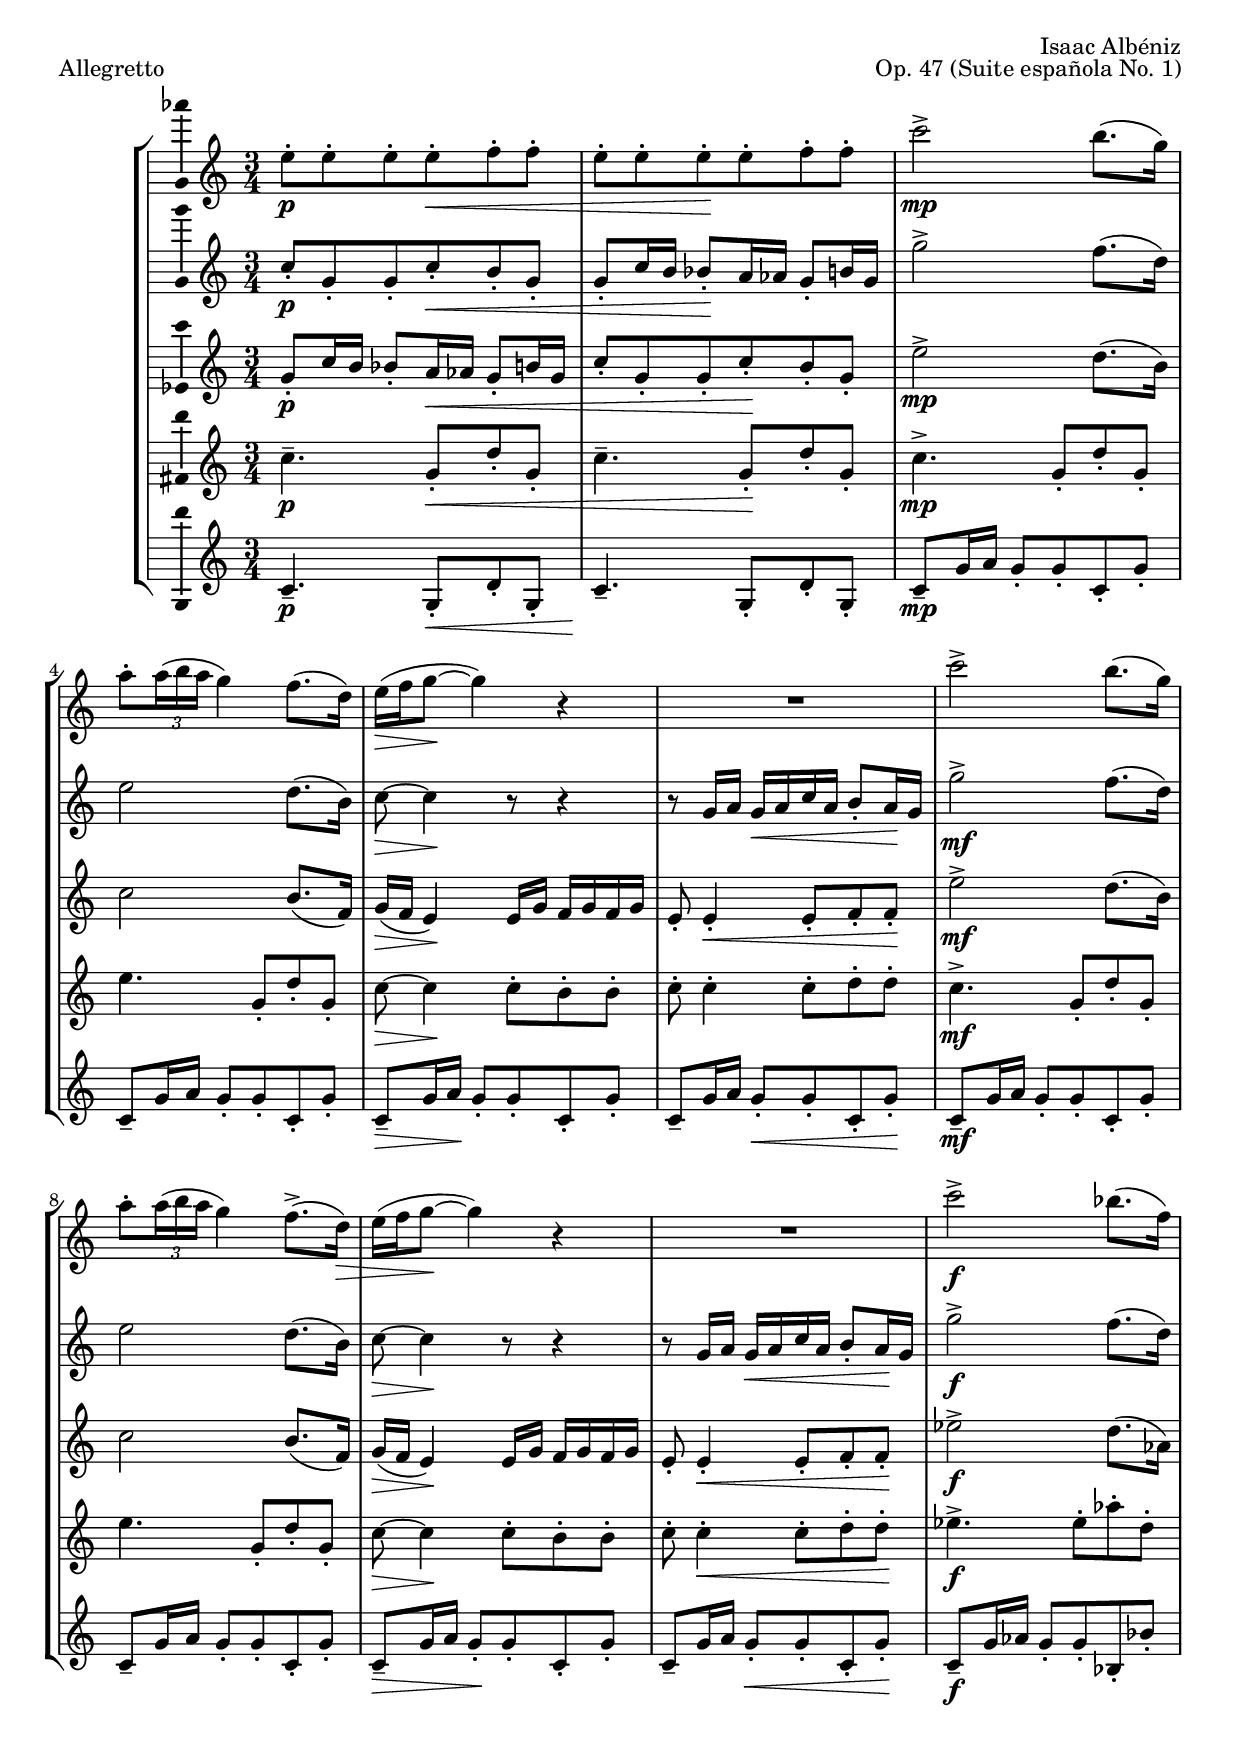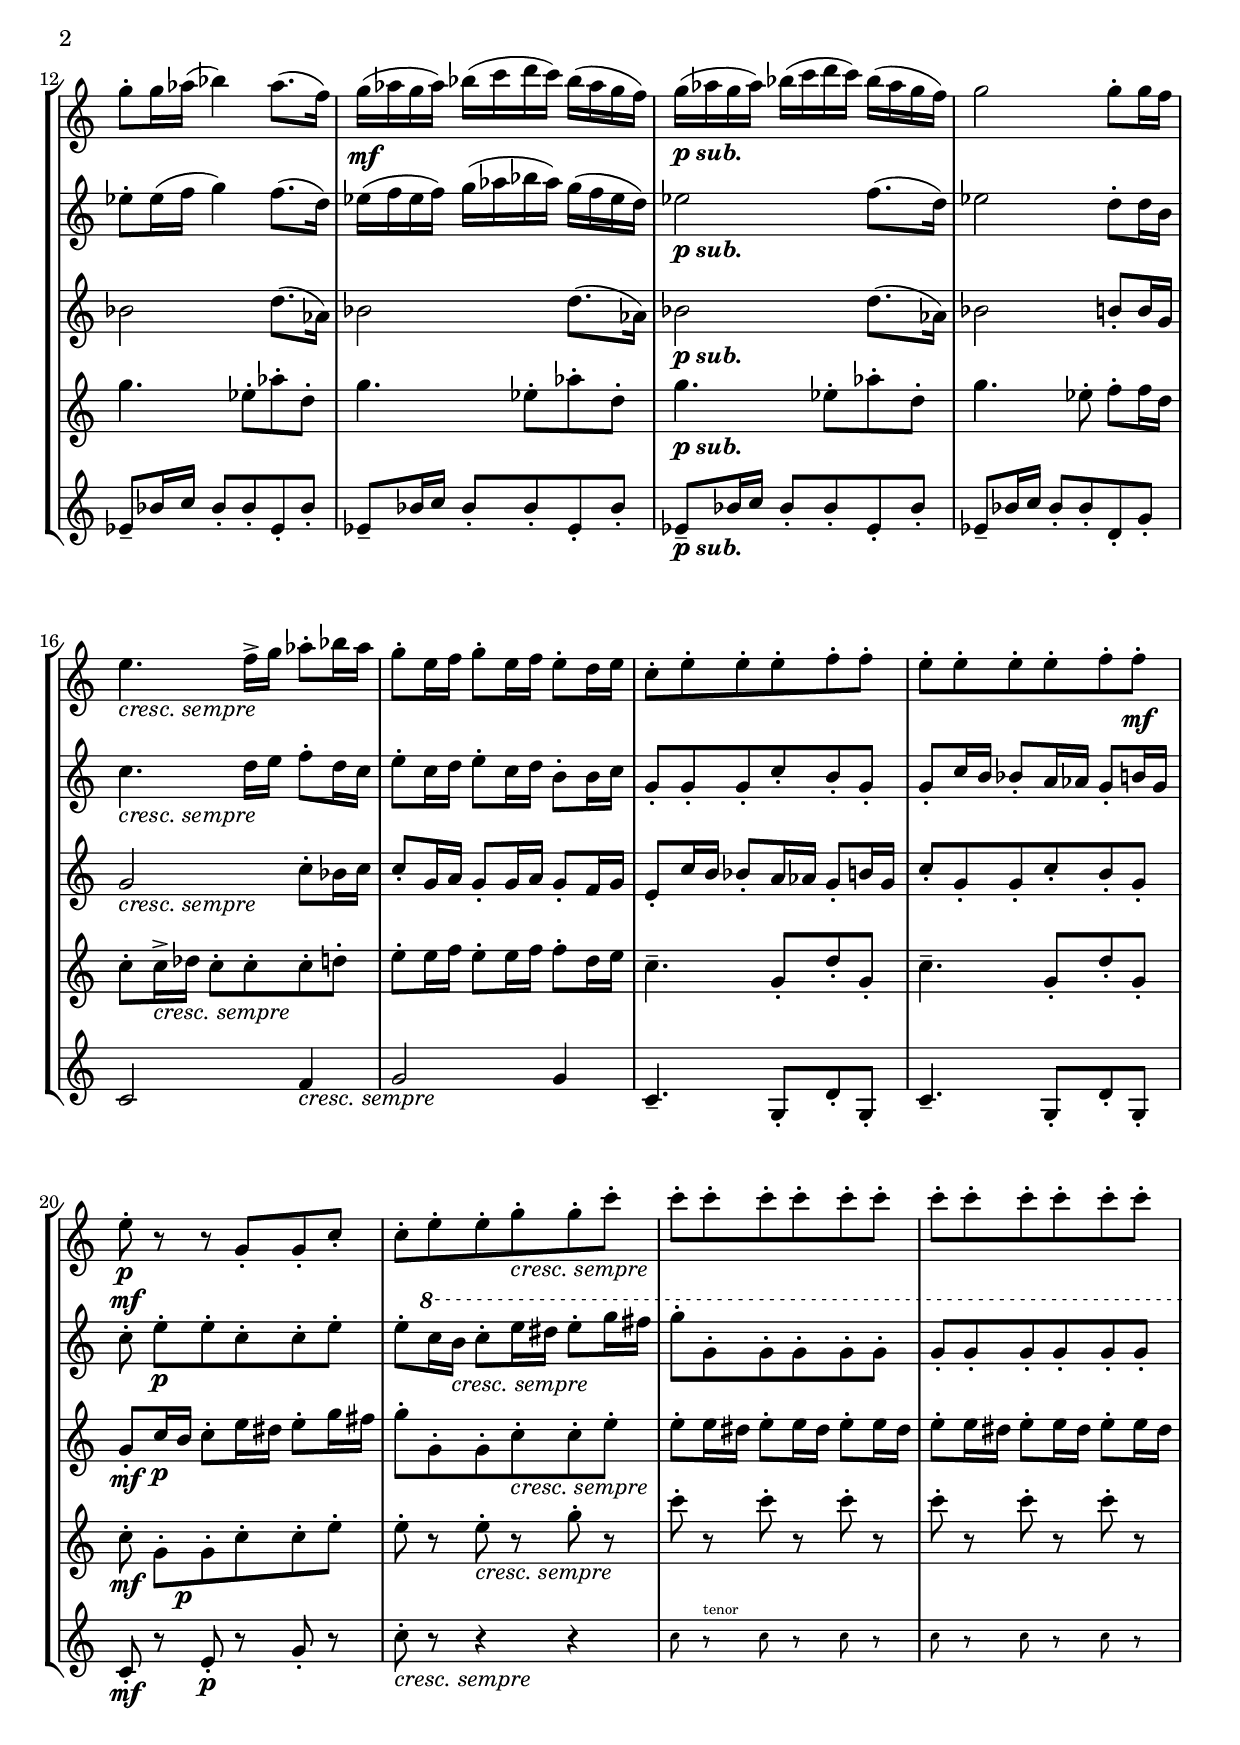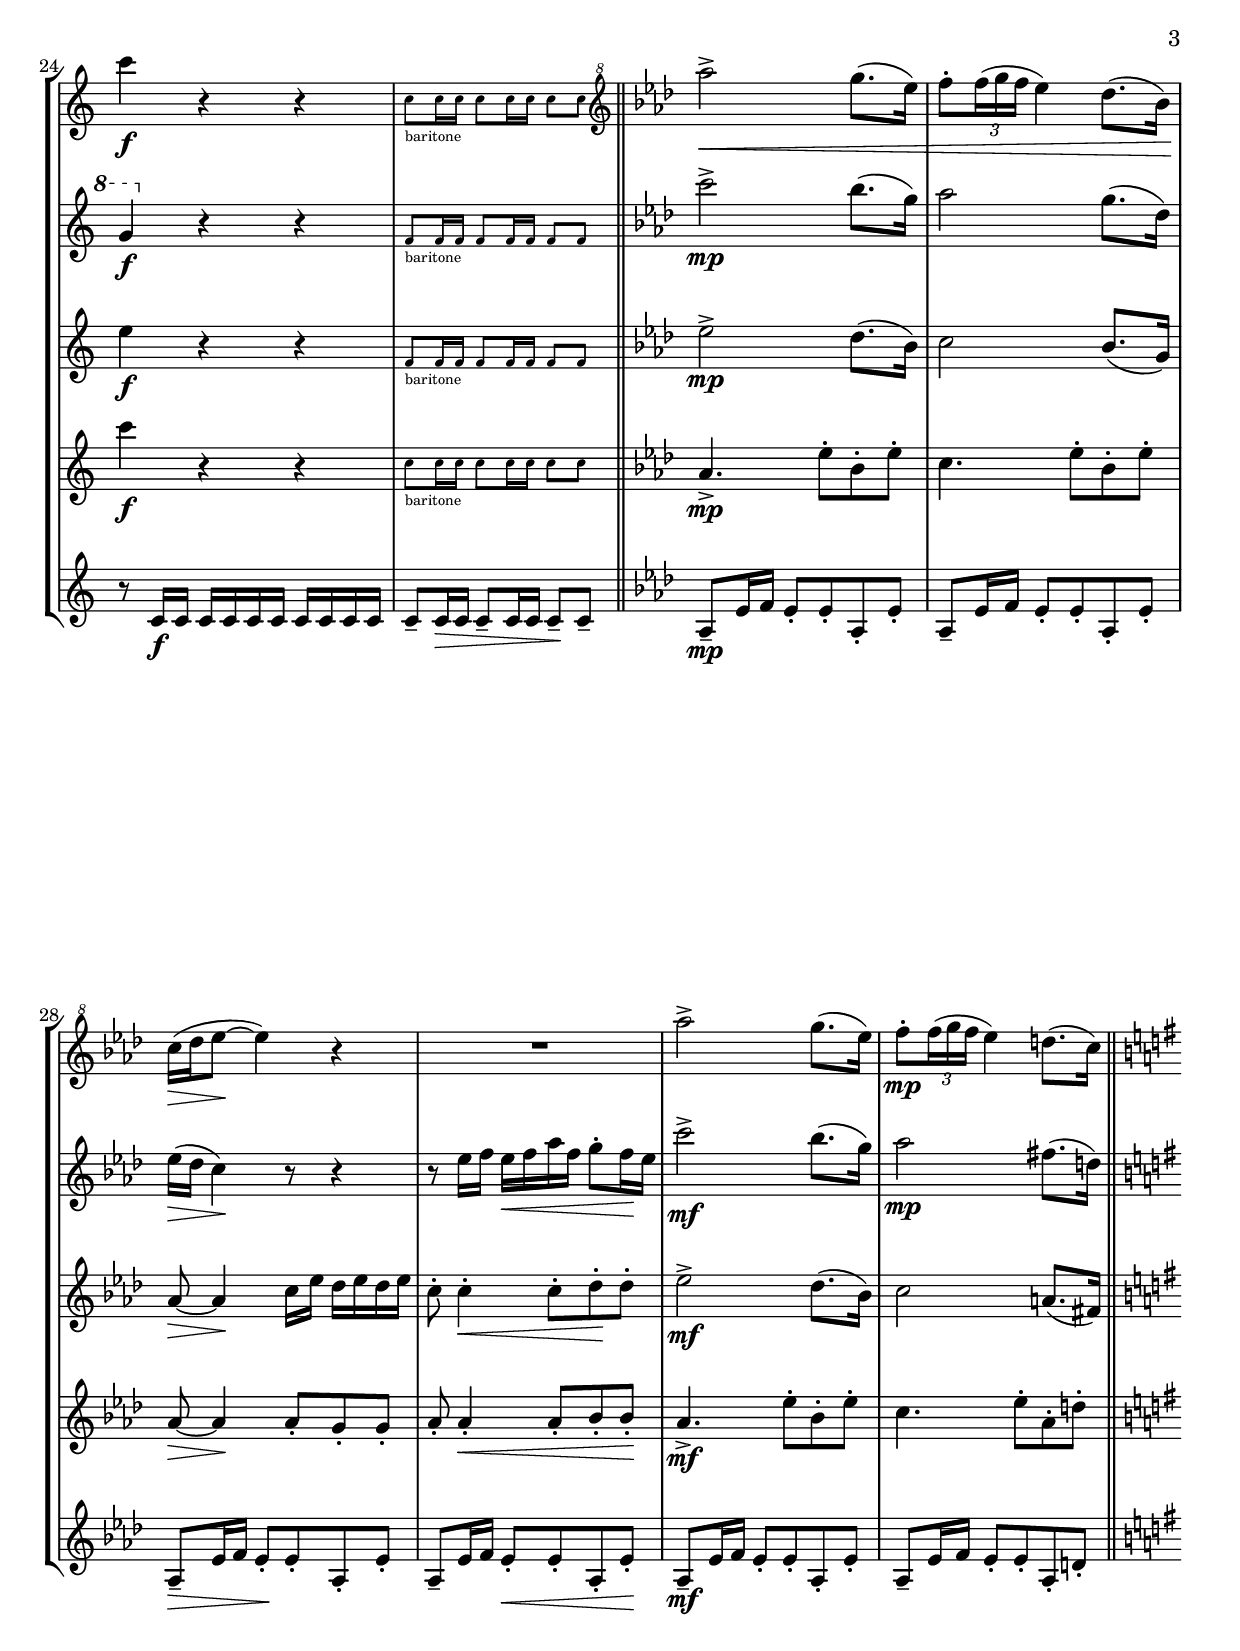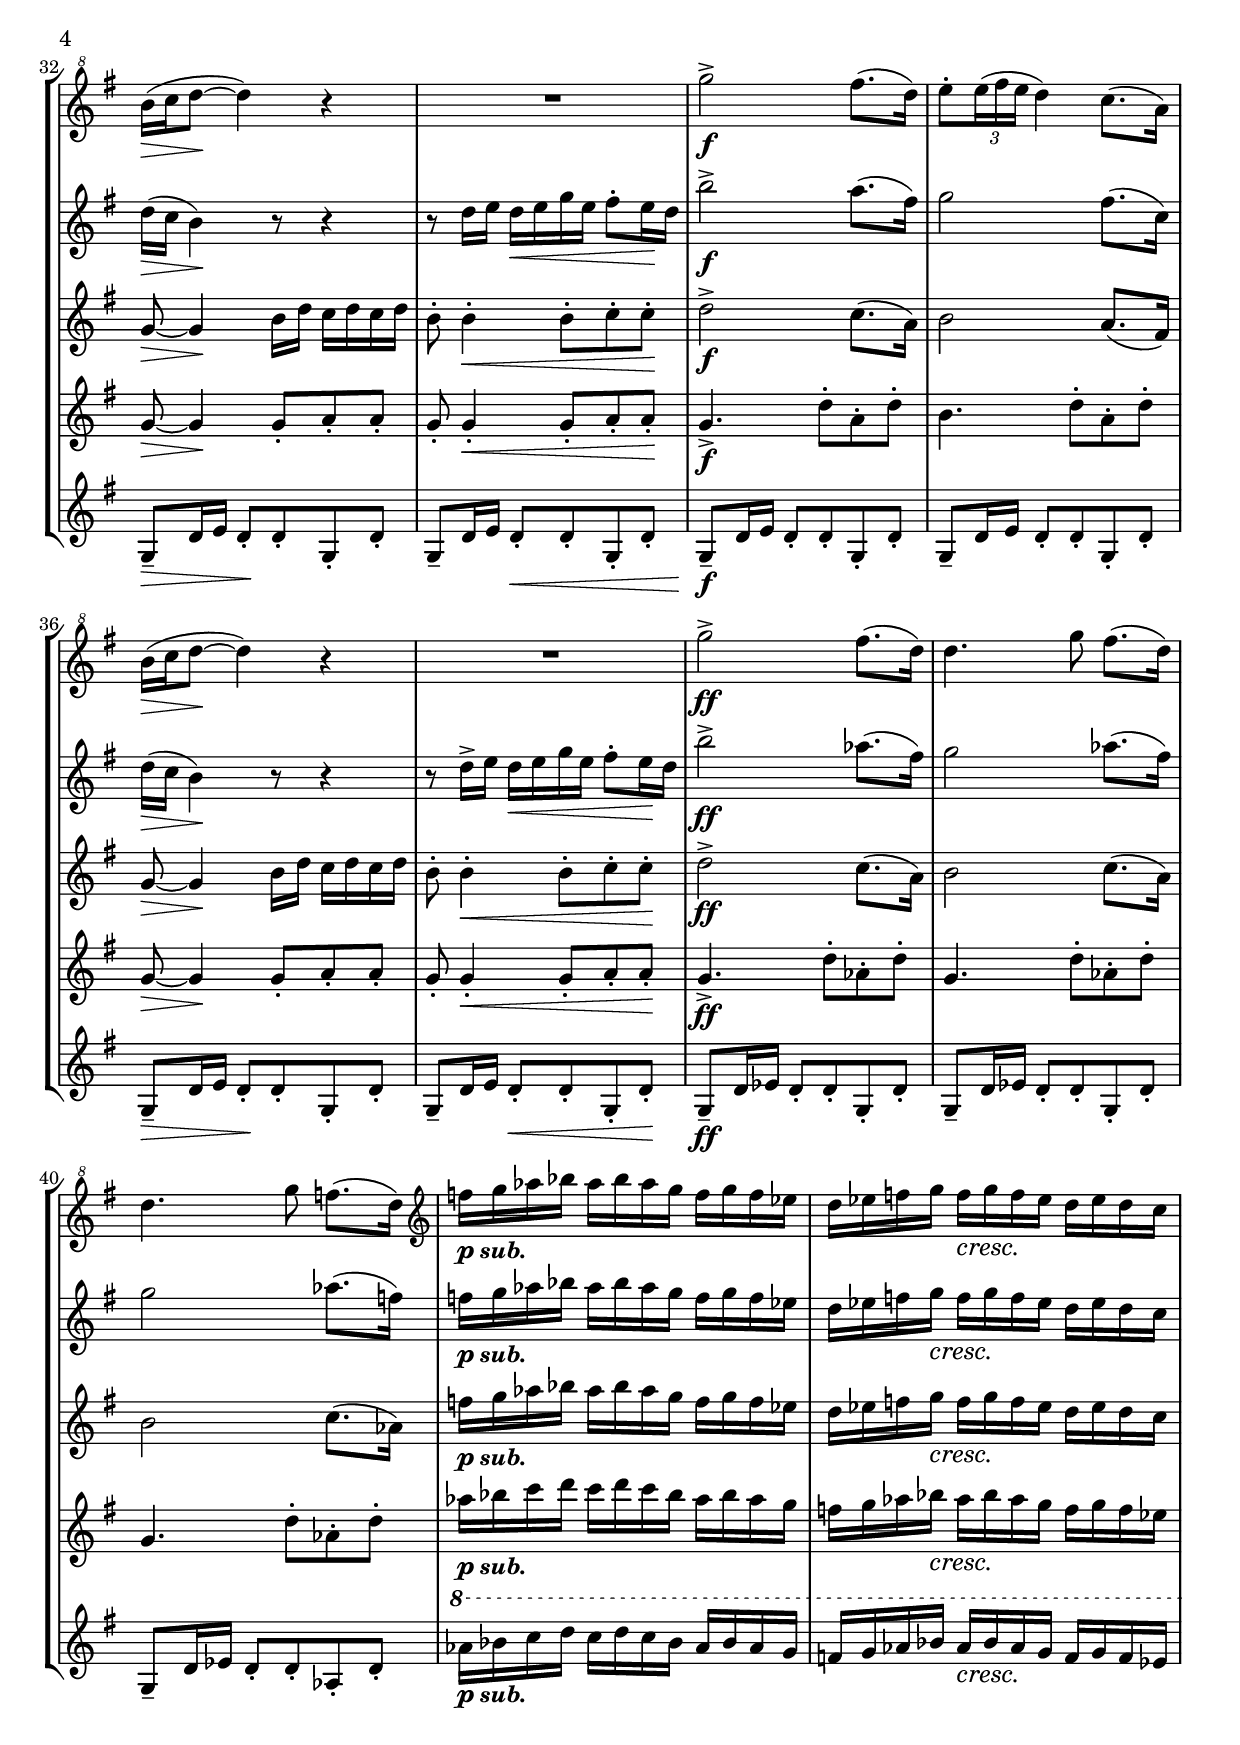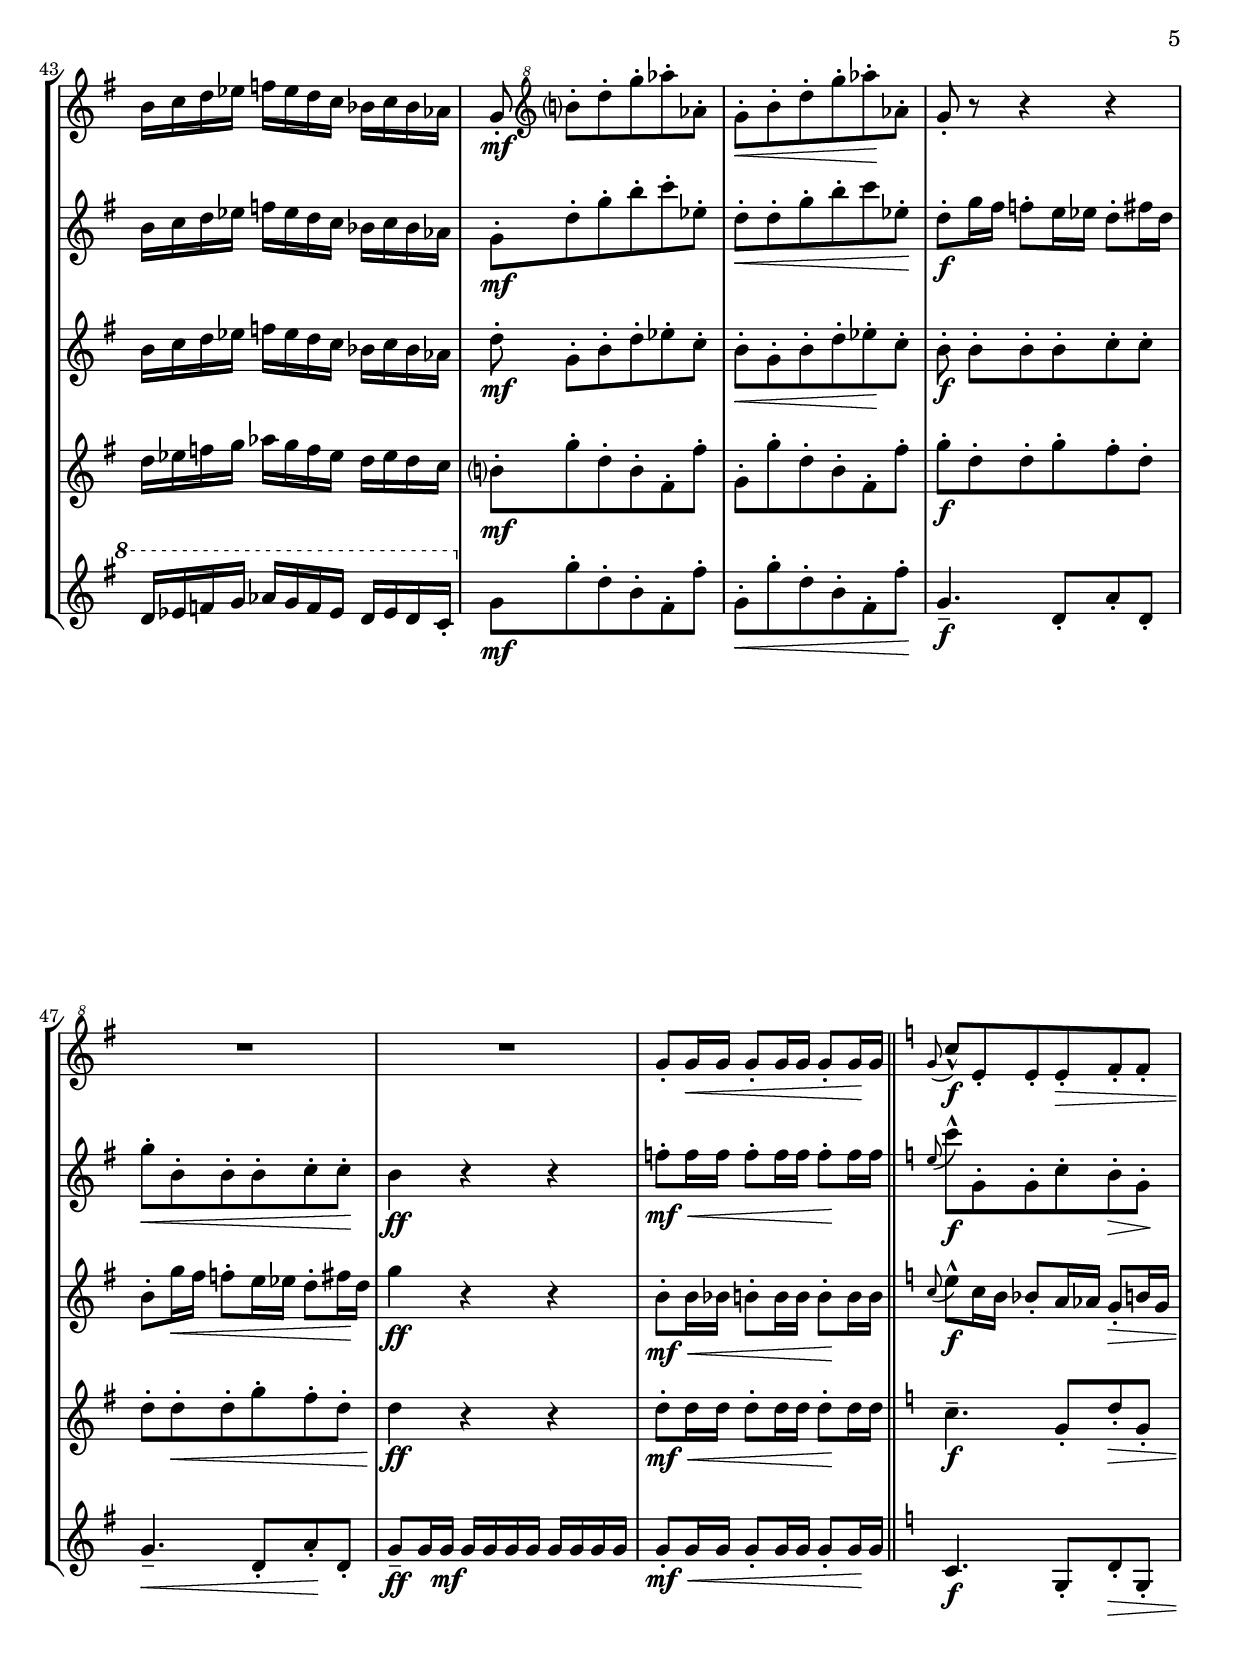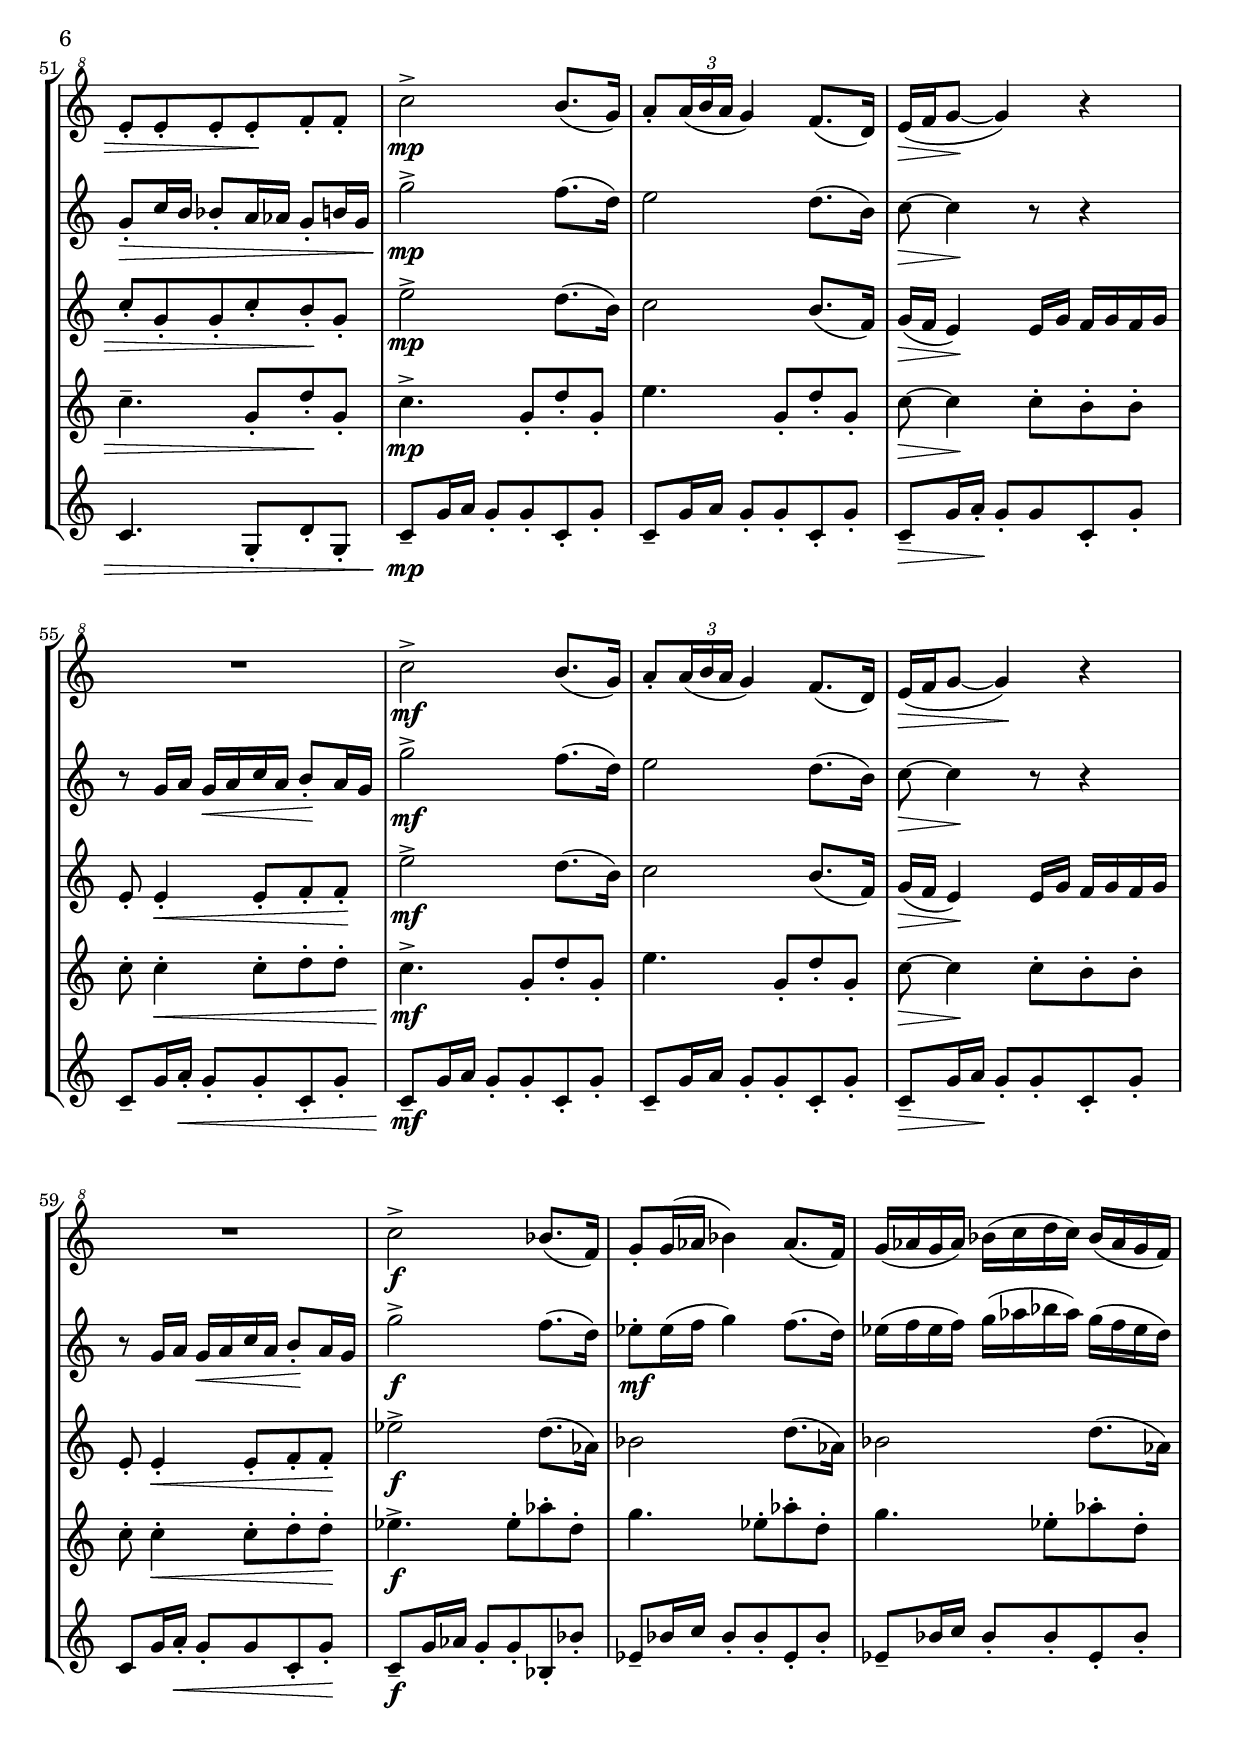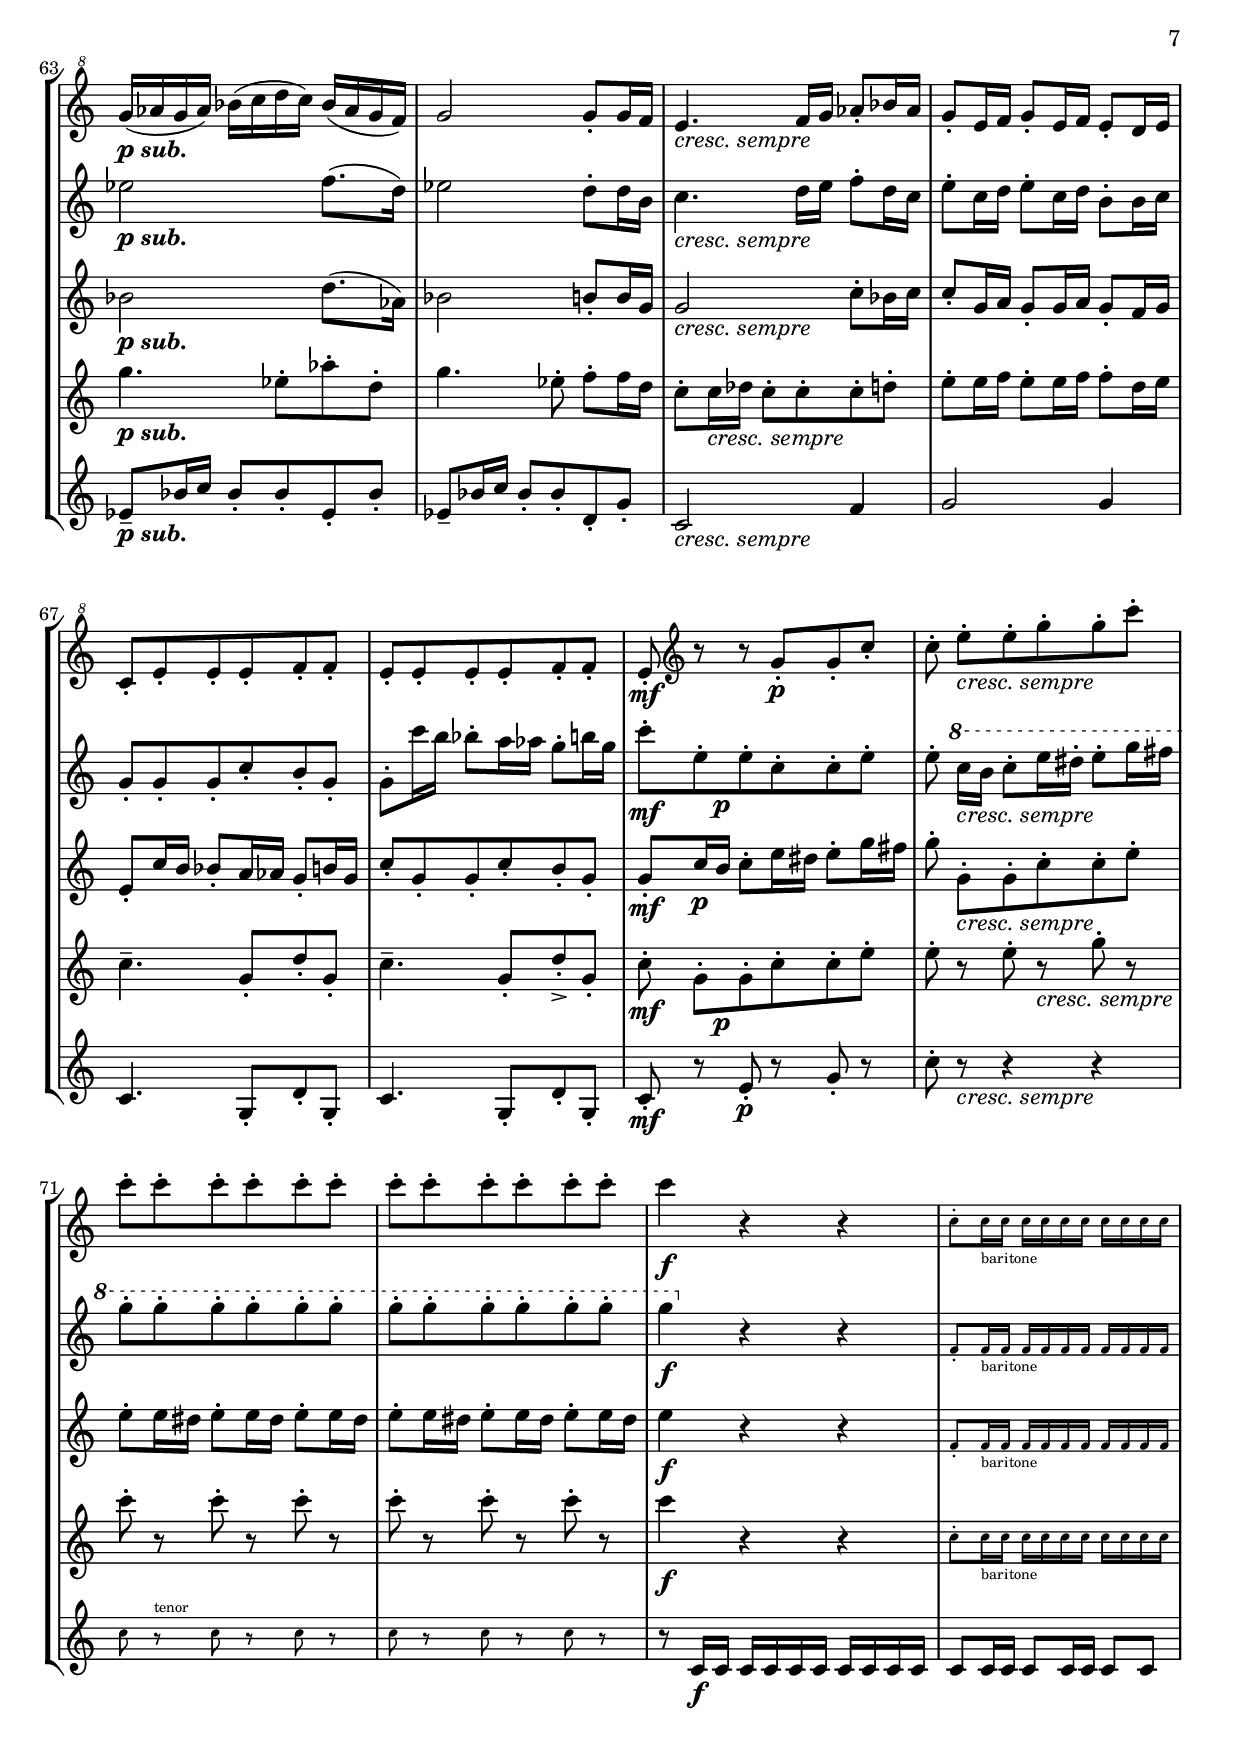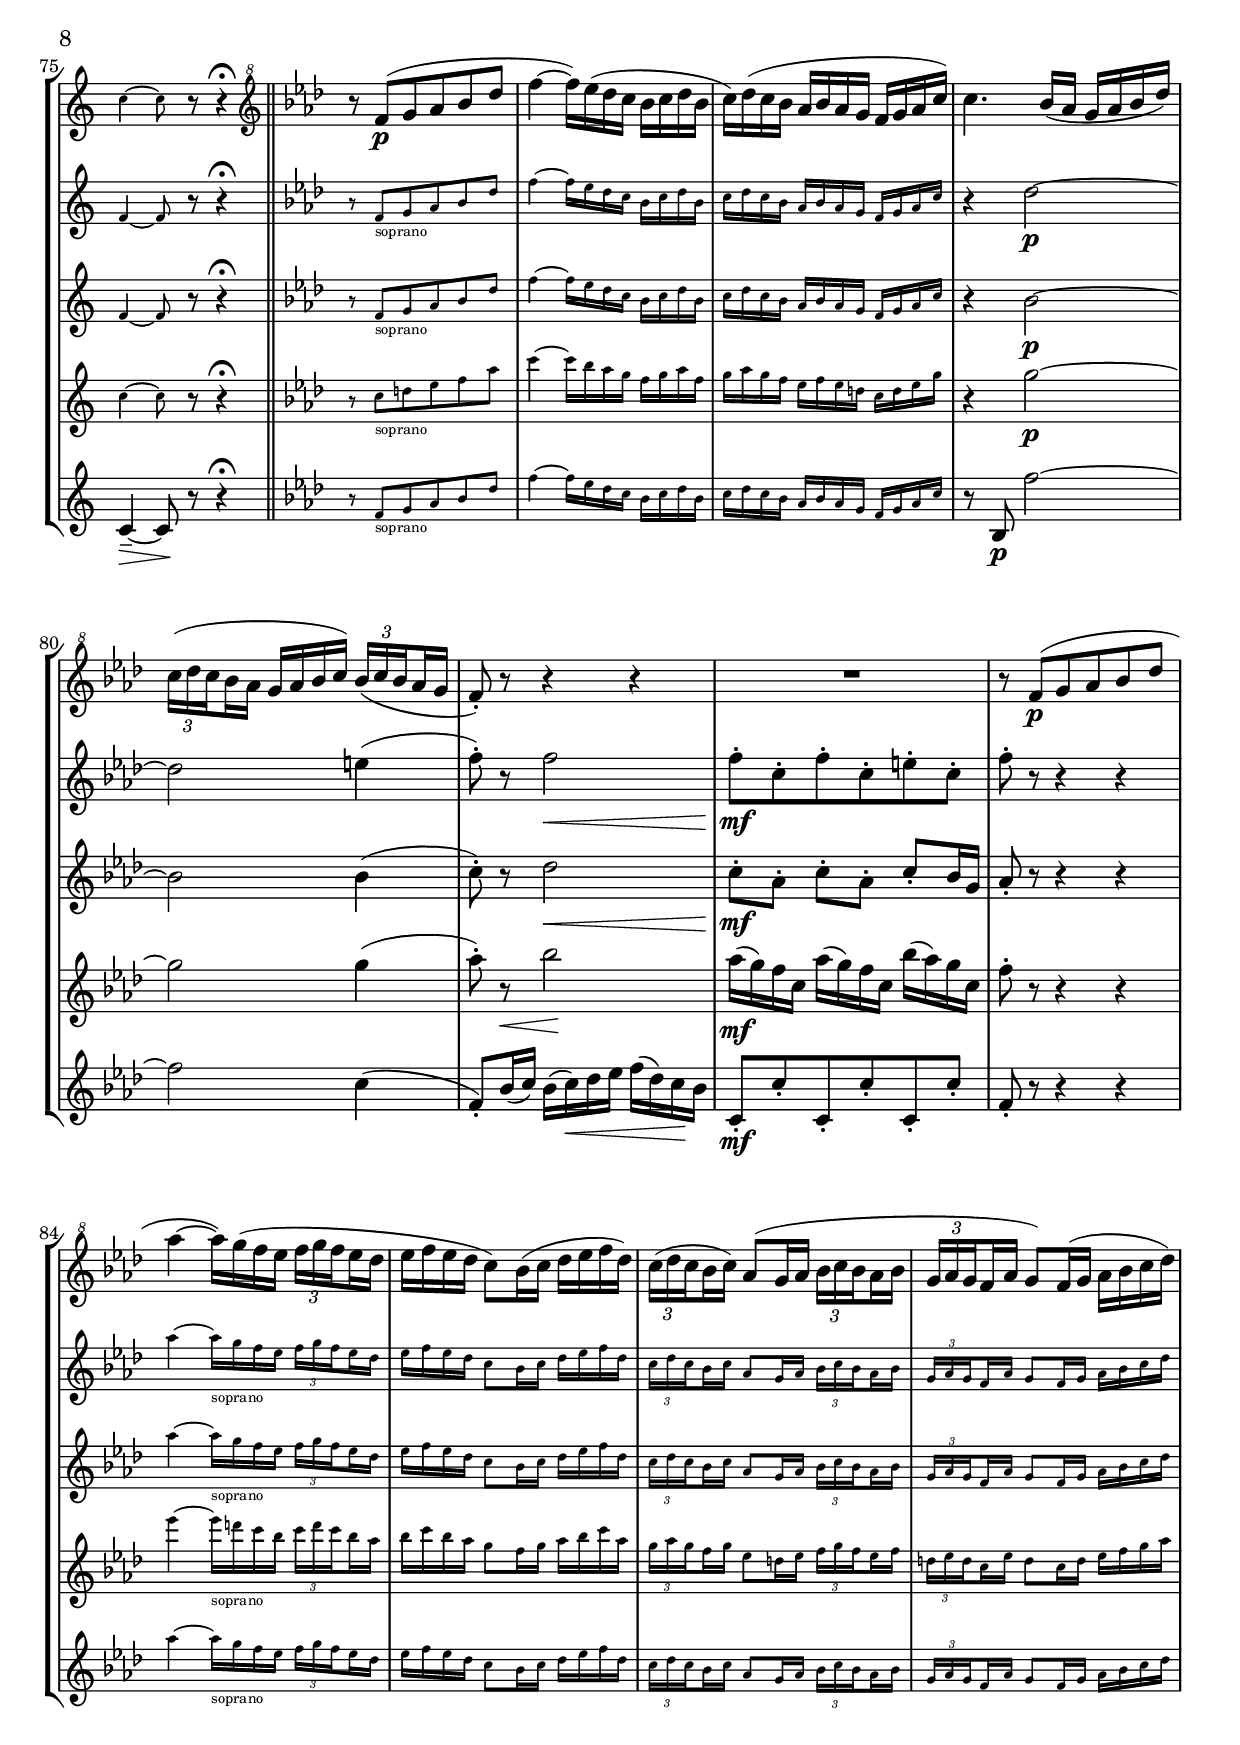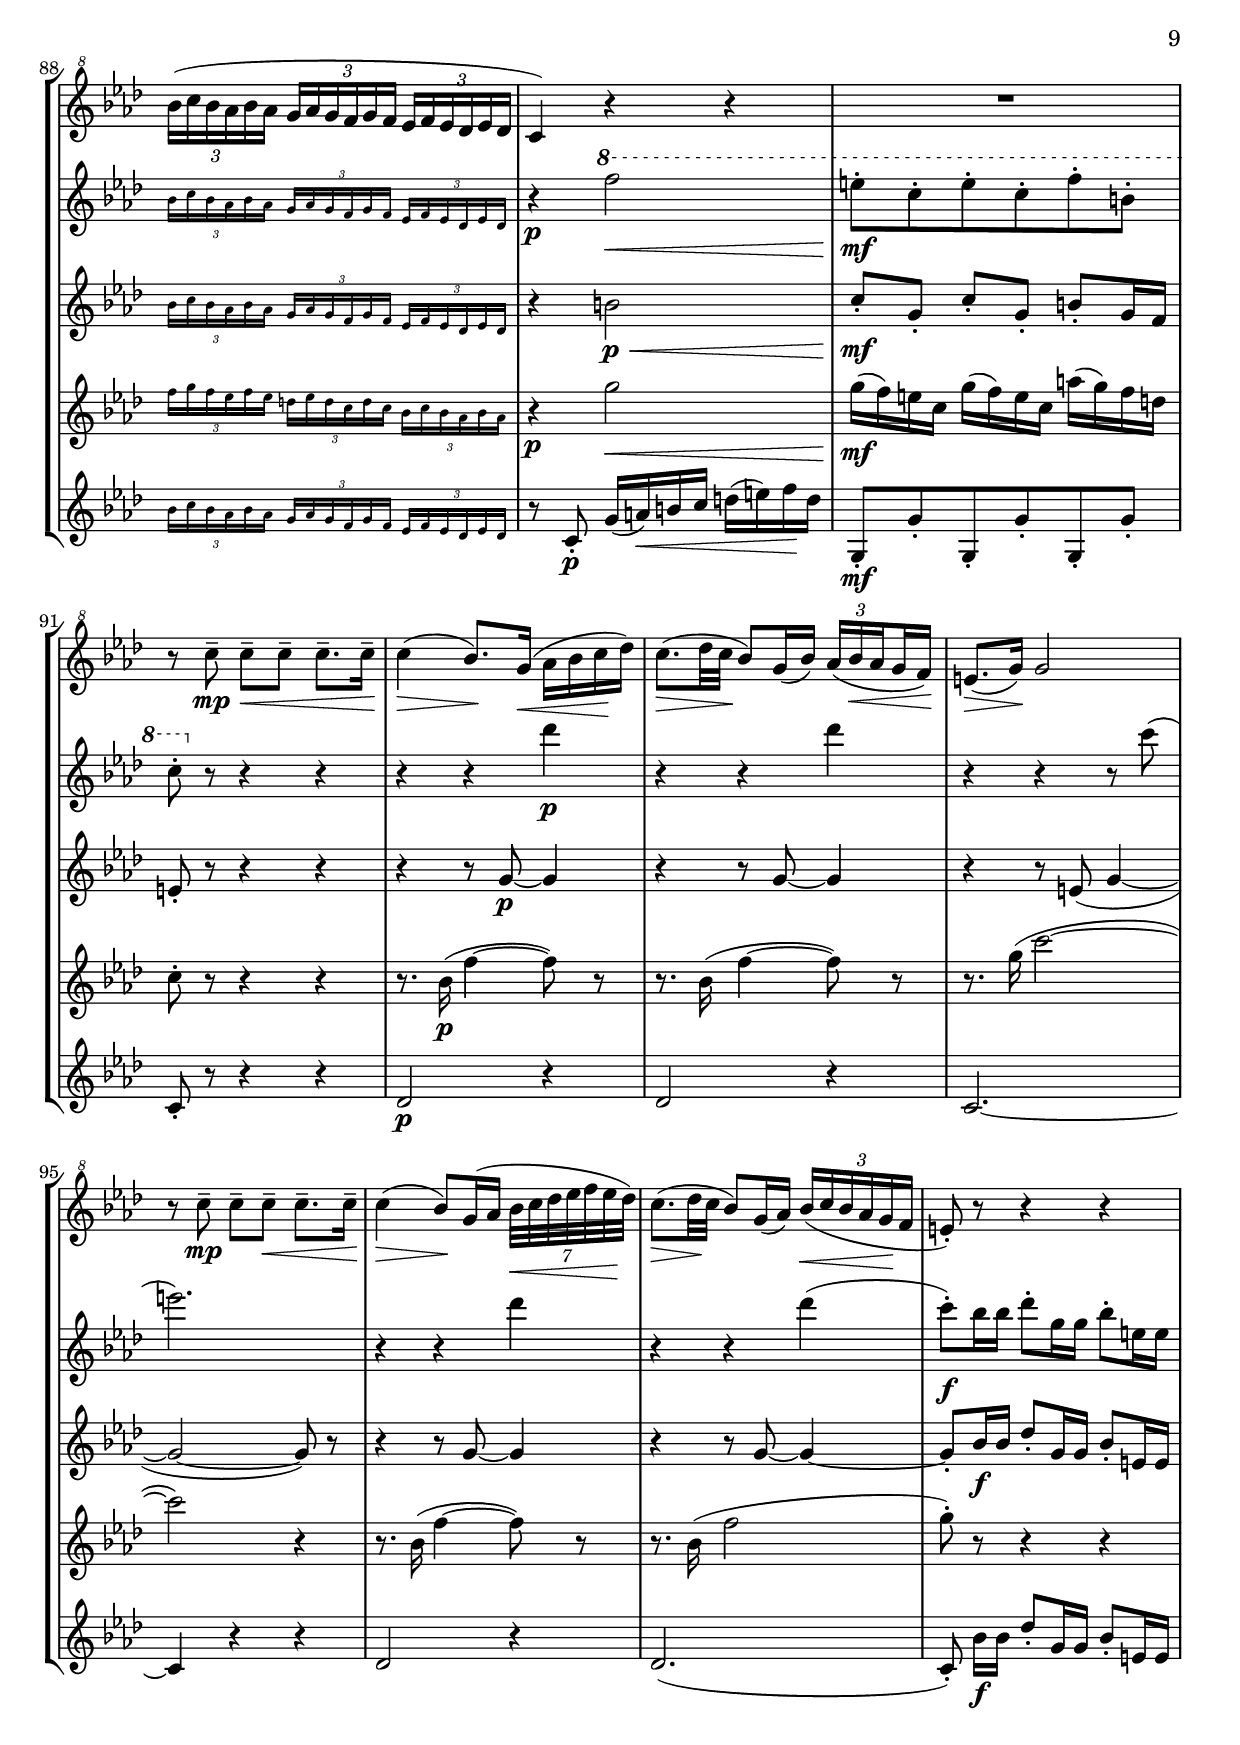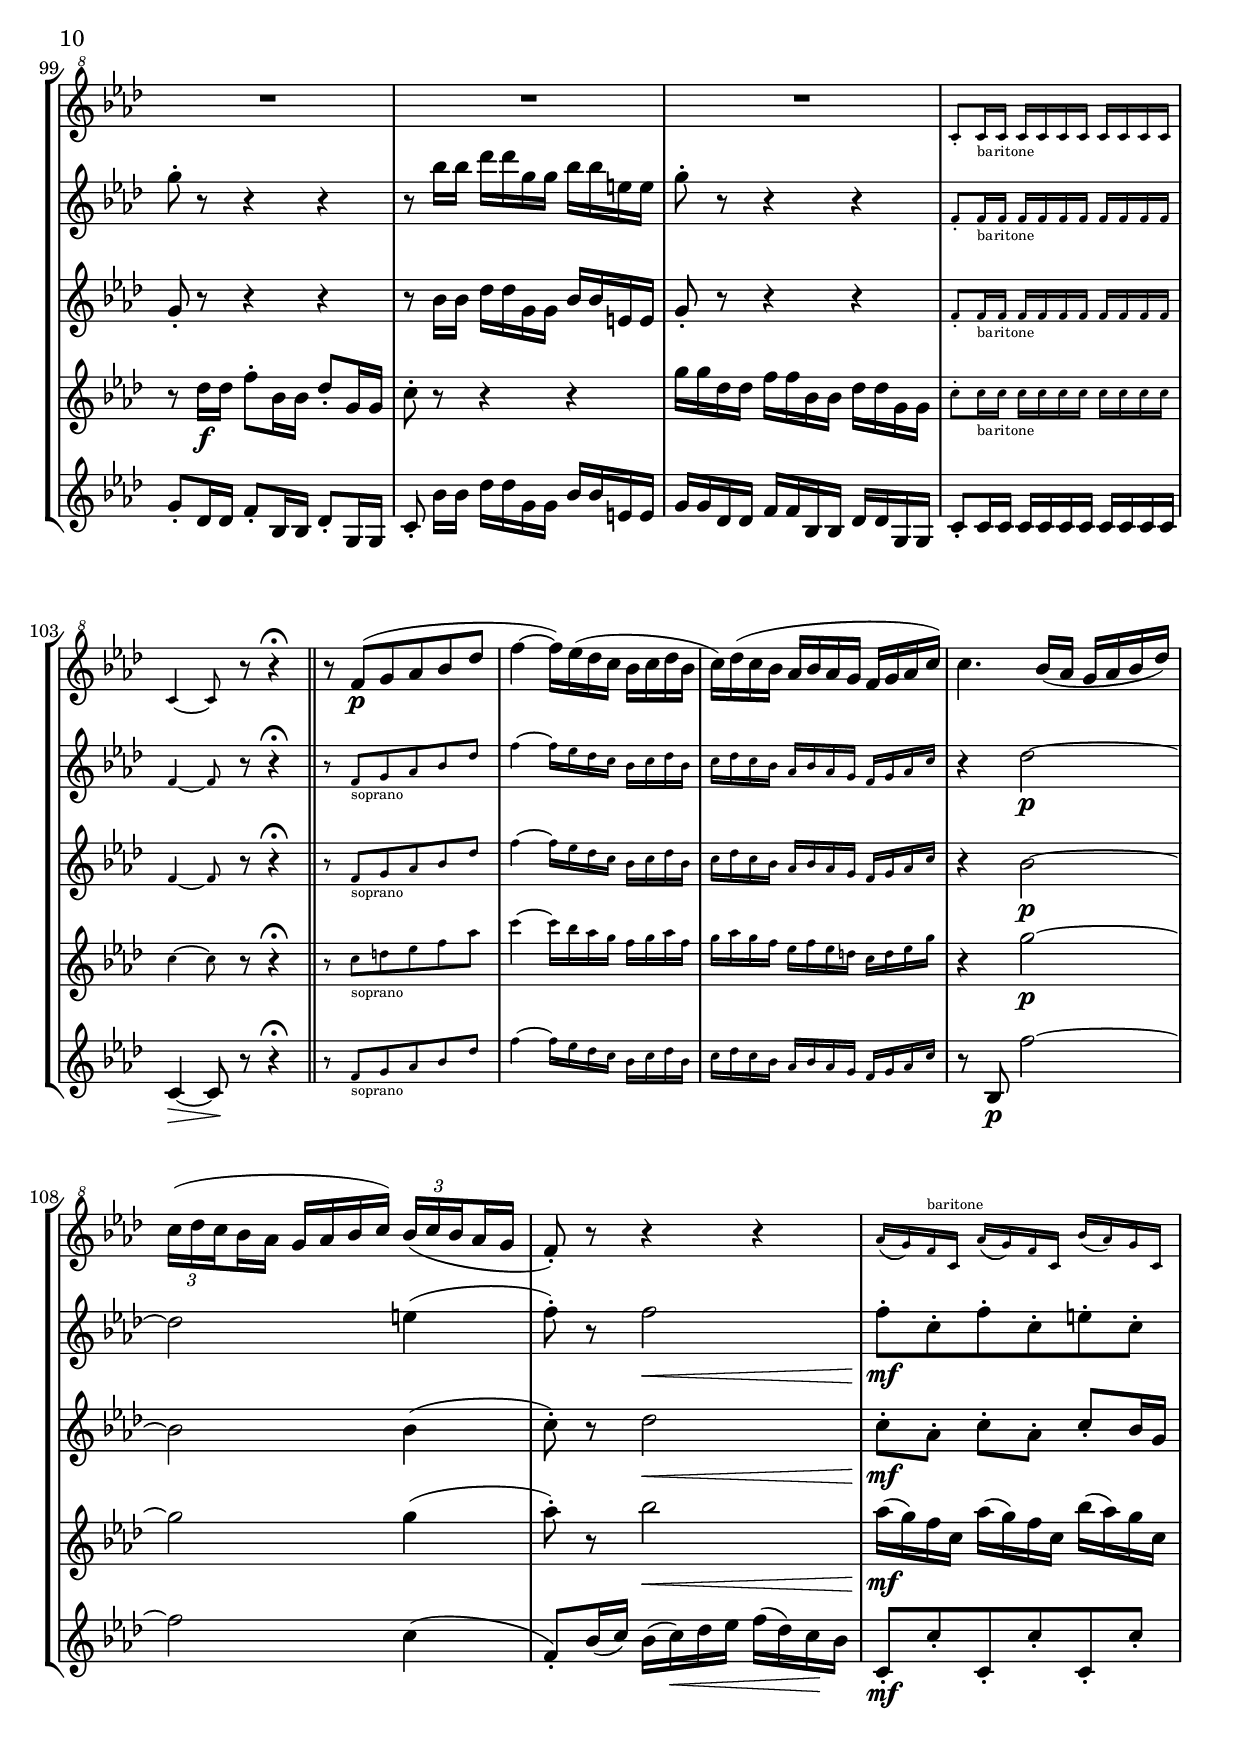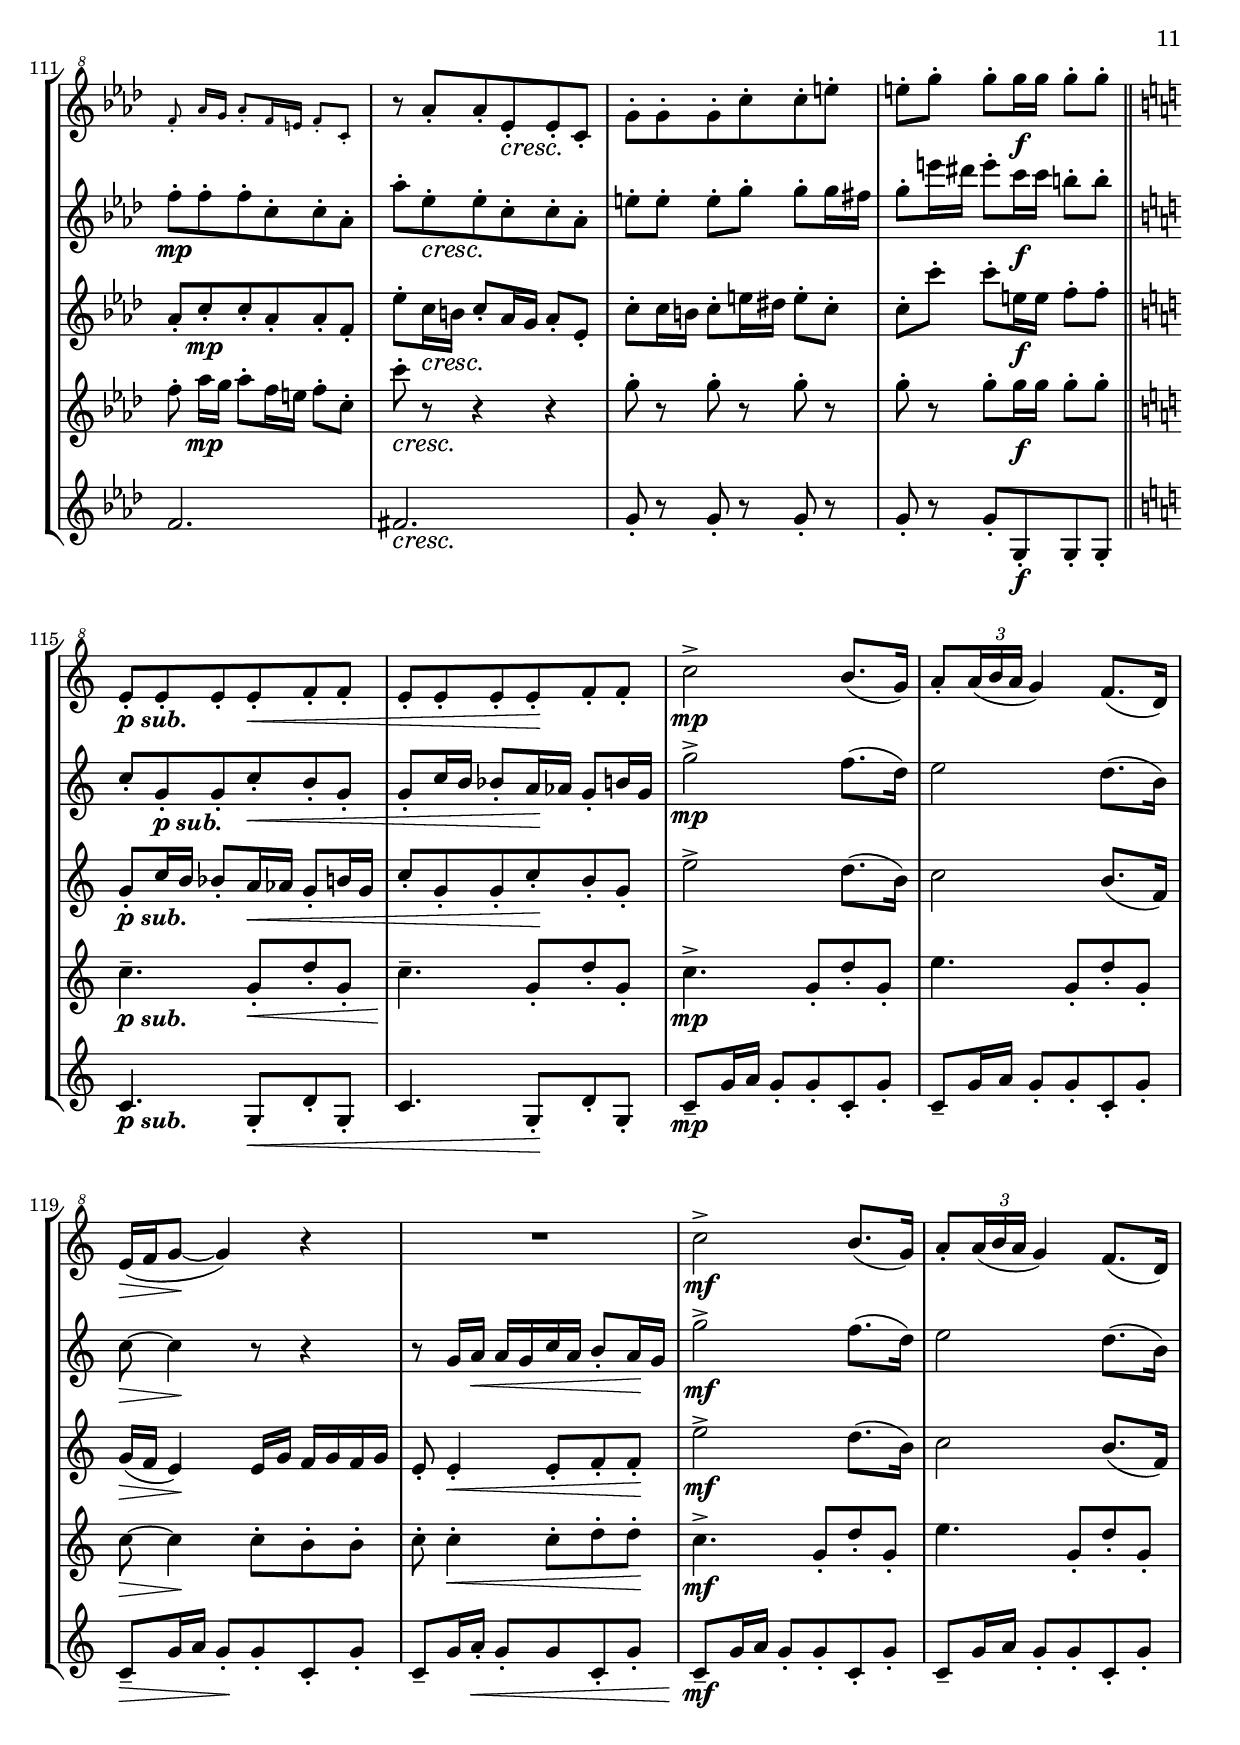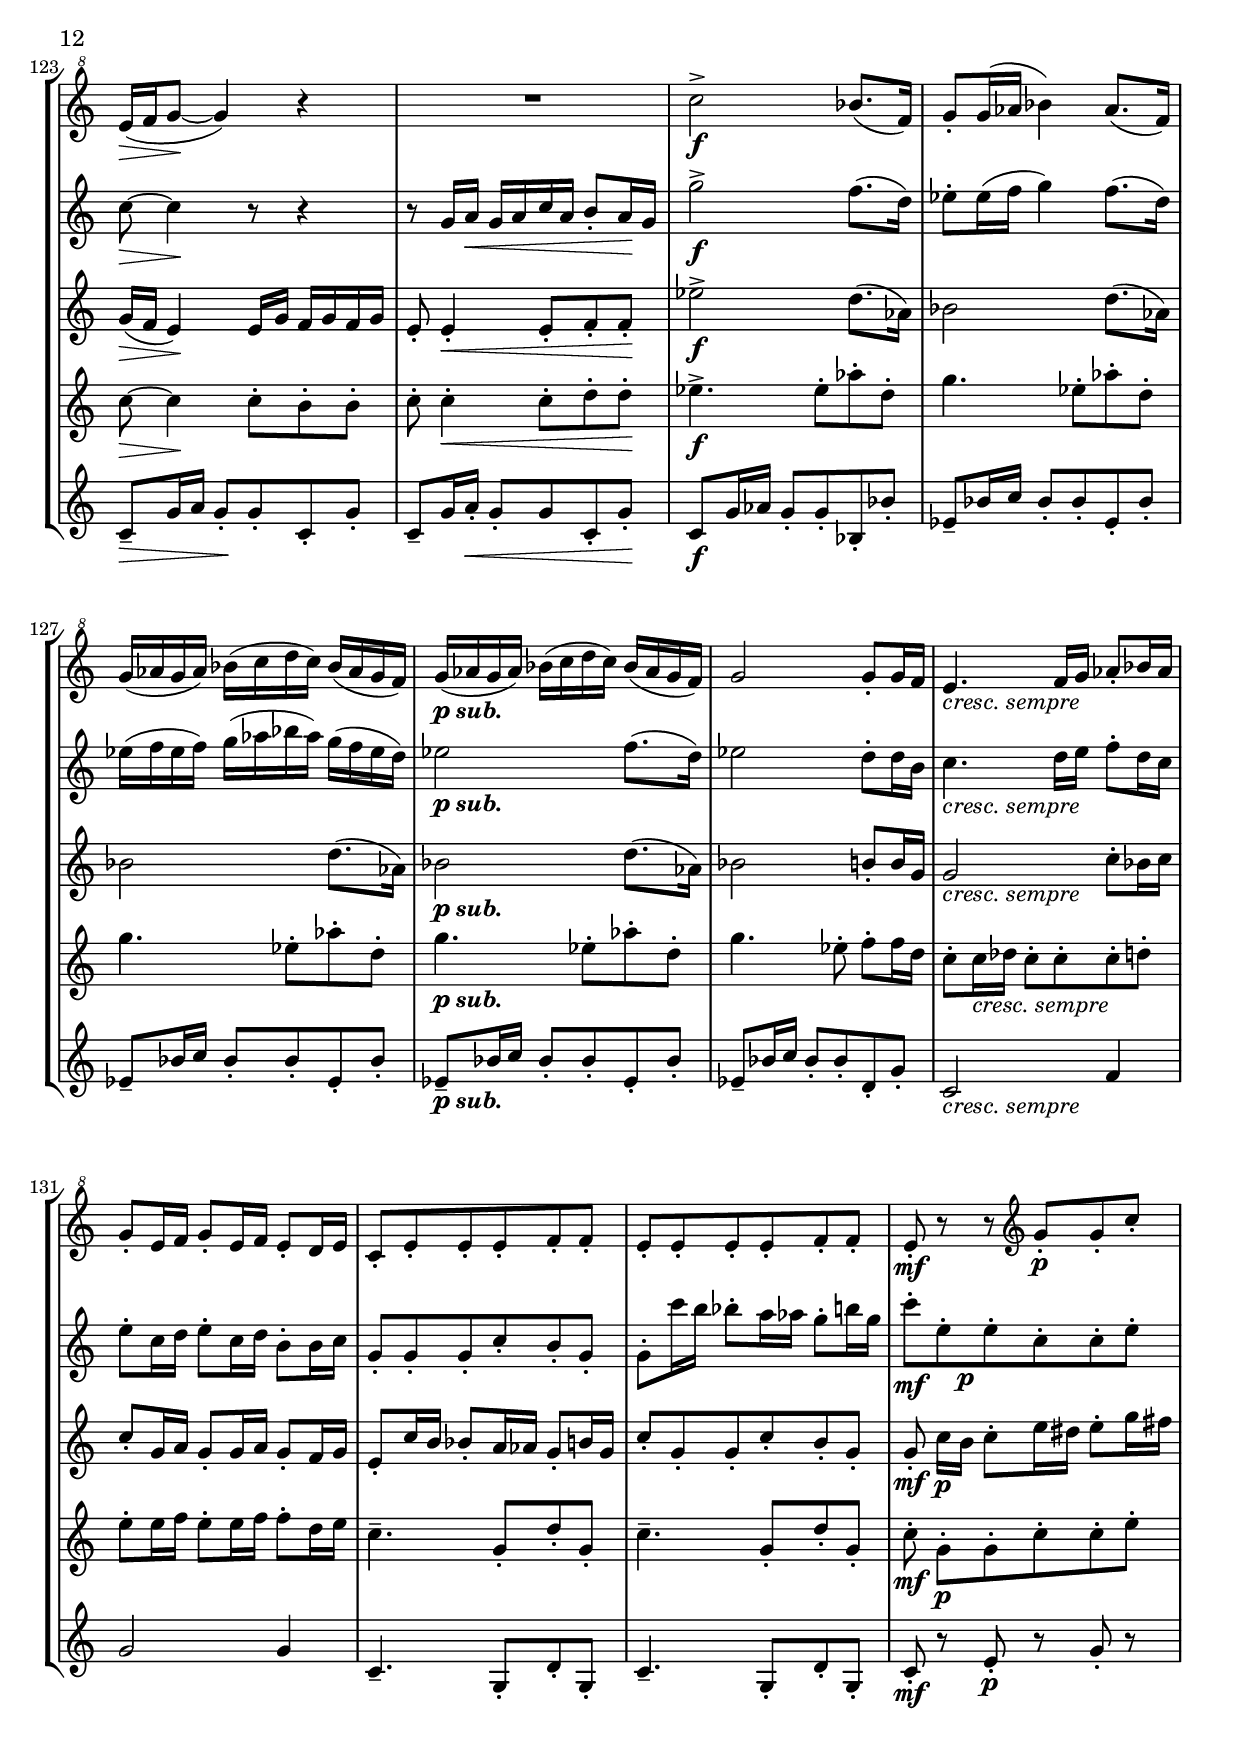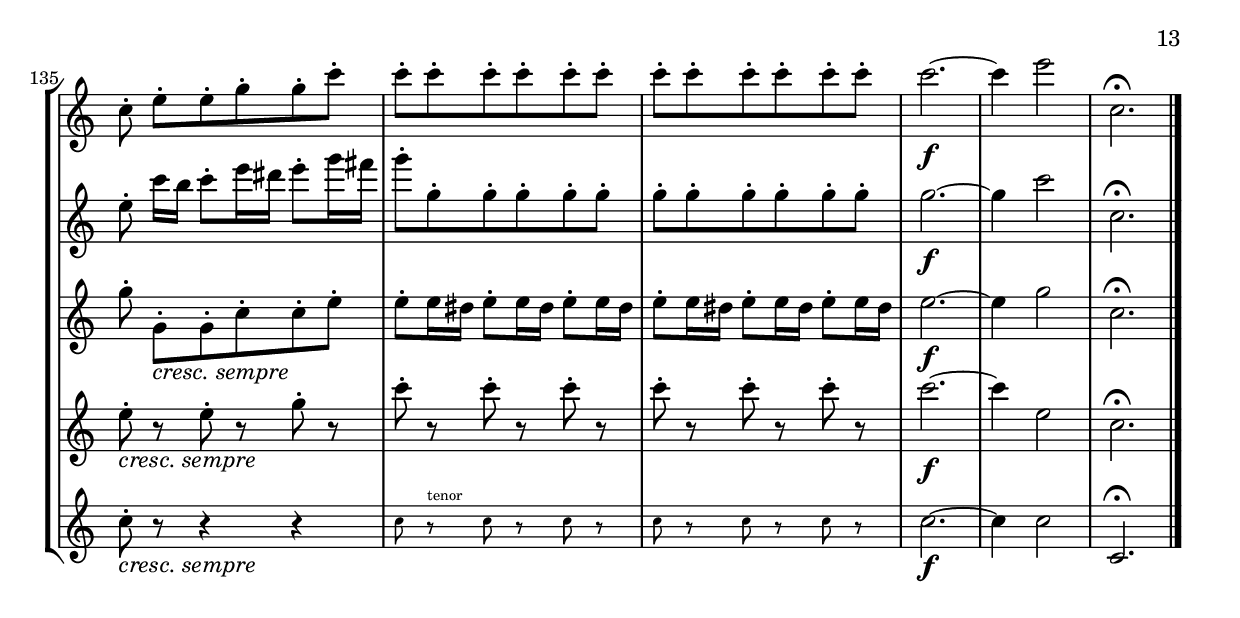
\version "2.18.2"

\language "english"

%% Put this in "instrument" field, so it's on every page.
pieceTitle = \markup { 3. Sevilla \italic {“Sevillanas”} }

\header {
  composer = "Isaac Albéniz"
  opus = "Op. 47 (Suite española No. 1)"
  piece = "Allegretto"
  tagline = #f
}

pocorit = \markup{ \italic {poco rit.} }
pocoaccel = \markup{ \italic {poco accel.} }
atempo = \markup{ \bold {a Tempo} }
tempoPrimo = \markup { \bold {Tempo primo} }
piuLento = \markup { \bold {Più lento} }
piuAnimato = \markup { \bold {Più animato} }

psub = \markup { \dynamic p \bold\italic {sub.} }
sempre = \markup{ \italic {sempre} }
crescSempre = \markup{ \italic {cresc. sempre} }
mfp = \markup { \concat { \dynamic mf \dynamic p } }

oct = #"" % \markup { \italic {8ve}}

subdivideTupleOnce = {
  \once \set subdivideBeams = ##t
  \once \set Staff.beamExceptions = #'()
  \once \set Staff.baseMoment = #(ly:make-moment 1/8)
  \once \set Staff.beatStructure = #'(2 2 2)
}

defaults = {
  \override TupletBracket.bracket-visibility = #'if-no-beam
  \override DynamicTextSpanner.style = #'none
}

baritoneCueBarXXV = {
  \new CueVoice { g,8 - "baritone" g16 g16 g8 g16 g16 g8 g8 }
  \bar "||"
}

%% bar 74-75 & 103-104
baritoneCuePreFermata = {
  <<
    { s2. | s4. }
    \new CueVoice {
      \relative c'' {
        g='8-. g16-"baritone" g16 g16 g16 g16 g16 g16 g16 g16 g16 |
        g4 ~ g8
      }
    }
  >>
  r8 r4 \fermata \bar "||" |
}

%% bar 76-78 & 104-106
sopranoCuePostFermata = {
  << \new CueVoice
     \relative c'' { r8 g8-"soprano" a8 bf8 c8 ef | % 77
       g4 ~ g16 f16 ef16 d16 c16 d16 ef16 c | % 78
       d16 ef16 d16 c16 bf c16 bf16 a16 g16 a16 bf16 d | % 79
     }
     { s2.*3 }
   >>
}

sopranoCueBarLXXXIV = {
  << \new CueVoice
     \relative c''' { \defaults
       bf4 ~ bf16-"soprano" a16 g16 f16
       \subdivideTupleOnce
       \tuplet 3/2  { g16 a16 g16 } f16 ef | % 85
       f16 g16 f16 ef16 d8 c16 d16 ef16 f16 g16 ef16 | % 86
       \subdivideTupleOnce
       \tuplet 3/2  { d16 ef16 d16 } c16 d16 bf8 a16 bf16
       \subdivideTupleOnce
       \tuplet 3/2  { c16 d16 c16 } bf16 c | % 87
       \subdivideTupleOnce
       \tuplet 3/2 { a16 bf16 a16 } g16 bf16 a8 g16 a16 bf16 c16 d16 ef16 | % 88
       \tuplet 3/2 { c16 d16 c16 bf16 c16 bf16 }
       \tuplet 3/2 { a16 bf16 a16 g16 a16 g16 }
       \tuplet 3/2 { f16 g16 f16 ef16 f16 ef16 } | % 89
     }
     { s2.*4 }
   >>
}


tenorCueBarCX = {
  <<
    { s2.*2 | }
    \new CueVoice {
      ef16 ( d16 ) c16^"baritone" g16 ef'16 ( d16 ) c16 g16 f'16 ( ef16 ) d16 g,16 | % 111
      c8-. ef16[ d16] ef8 -. c16 b16 c8 -. g8 -. |
    }
  >>
}

%% 22-23, 72-73, 136-137
tenorCueBarsL_XXII = {
  <<
    { s2.*2 }
    \new CueVoice {
      d8 r8^"tenor" d8 r8 d8 r8 | % 23
      d8 r8 d8 r8 d8 r8 | % 24
    }
  >>
}

pageBreakAtFermata = { s2.*75 | \barNumberCheck #76 \pageBreak }

tempoMarkings = {
  \defaults \time 3/4
  s2.*24 | s4^\pocorit s4 s4 | \barNumberCheck #26
  s4 s4^\atempo s4 | s2.*47 | \barNumberCheck #74 s4^\pocorit s4 s4 |
  s2. | s4^\piuLento s4 s4 | s2. | s4^\pocorit s4 s4 |
  \barNumberCheck #79 s2 s4^\pocoaccel |
  s2. | s4^\piuAnimato s2 | s2. | s4^\piuLento s4 s4 |
  s2.*2 | \barNumberCheck #86 s2 s4^\pocorit | s2. |
  \barNumberCheck #88 s4 s4^\pocoaccel s4 |
  s4^\piuAnimato s4 s4 | s2. | s4^\piuLento s4 s4 |
  s2.*5 | \barNumberCheck #97 s2^\pocoaccel s4 |
  s8 s8^\tempoPrimo s2 | s2.*5 | \barNumberCheck #104
  s4^\piuLento s2 | s2. | s2^\pocorit s4 | s2^\pocoaccel s4 |
  s2. | \barNumberCheck #109 s4^\piuAnimato s2 | s2. |
  \barNumberCheck #111 s4^\tempoPrimo s2 | s2.*2 |
  \barNumberCheck #114 s4 s2^\pocorit |
  s4^\atempo s2 | s2.*19
}

NotesSopr = \transpose c ef \transpose bf c' \relative b' {
  \defaults

  % \transposition bf
  \key g \major \time 3/4 | % 1
  b8 \p -. b8 -. b8 -. b-. \< c8 -. c8 -. | % 2
  b8 -. b8 -. b8 -. \! b-. c8 -. c8 -. | % 3
  g'2 -> -\mp fs8. ( d16 ) | % 4
  e8 -. \tuplet 3/2  { e16 ( fs16 e16 }
  d4 ) c8. ( a16 ) | % 5
  b16 \> ( c16 d8 \! ~ d4 ) r4 | % 6
  R2. | % 7
  g2 -> fs8. ( d16 ) | % 8
  e8 -. \tuplet 3/2  { e16 ( fs16 e16 }
  d4 ) c8. ( -> a16 ) \> | % 9
  b16 ( c16 d8 \! ~ d4 ) r4 | \barNumberCheck #10
  R2. | % 11
  g2 \f -> f8. ( c16 ) | % 12
  d8 -. d16 ef16 ( f4 ) ef8. ( c16 ) | % 13
  d16 \mf ( ef16 d16 ef16 ) f16 ( g16 a16 g16 ) f16 ( ef16 d16 c16 )  | % 14
  d16 -\psub ( ef16 d16 ef16 ) f16
  ( g16 a16 g16 ) f16 ( ef16 d16 c16 ) | % 15
  d2 d8 -. d16 c16 | % 16
  b4. -\crescSempre c16 -> d16 ef8 -. f16 ef16 | % 17
  d8 -. b16 c16 d8 -. b16 c16 b8 -. a16 b16 | % 18
  g8 -. b8 -. b8 -. b8 -. c8 -. c8 -. | % 19
  b8 -. b8 -. b8 -. b8 -. c8 -. c8 -. \mf | \barNumberCheck #20
  b8 \p -. r8 r8 d,8 -. d8 -. g8 -. | % 21
  g8 -. b8 -. b8 -. d8 -\crescSempre -. d8 -. g8 -. | % 22
  g8 -. g8 -. g8 -. g8 -. g8 -. g8 -. | % 23
  g8 -. g8 -. g8 -. g8 -. g8 -. g8 -. | % 24
  g4 \f r4 r4 | % 25
  \baritoneCueBarXXV
  \key ef \major | % 26
  \clef "treble^8" ef''2 \< \! -> d8. ( bf16 ) | % 27
  c8 -. \tuplet 3/2  { c16 ( d16 c16 } bf4 ) af8. ( f16 ) | % 28
  g16 \> ( af16 bf8 \! ~ bf4 ) r4 | % 29
  R2. | \barNumberCheck #30
  ef2 -> d8. ( bf16 ) | % 31
  c8 \mp -. \tuplet 3/2  { c16 ( d16 c16 }
  bf4 ) a8. ( g16 ) \bar "||"
  \key d \major | % 32
  fs16 \> ( g16 a8 \! ~ a4 ) r4 | % 33
  R2. | % 34
  d2 \f -> cs8. ( a16 ) | % 35
  b8 -. \tuplet 3/2  { b16 ( cs16 b16 }
  a4 ) g8. ( e16 ) | % 36
  fs16 \> ( g16 a8 \! ~ a4 ) r4 | % 37
  R2. d2 \ff -> cs8. ( a16 ) | % 39
  a4. d8 cs8. ( a16 ) | \barNumberCheck #40
  a4. d8 c8. ( a16 ) | % 41
  \clef "treble" c,16 -\psub d16 ef16 f16 ef16 f16
  ef16 d16 c16 d16 c16 bf16 | % 42
  a16 bf16 c16 d16 c16 -\cresc d16 c16 bf16 a16
  bf16 a16 g16 | % 43
  fs16 g16 a16 bf16 c16 bf16 a16 g16 f16 g16 f16 ef16 | % 44
  d8 \mf -. \clef "treble^8" fs'?8[-. a8 -. d8 -. ef8 -. ef,8]-. | % 45
  d8 \< -. fs8 -. a8 -. d8 -. ef8 \! -. ef,8 -. | % 46

  d8 -. r8 r4 r4 | % 47
  R2.*2 || % 49
  d8^\oct -. d16 \< d16 d8 -. d16 d16 d8 -. d16 \! d16 \bar "||"
  | \barNumberCheck #50
  \key g \major \grace { d8( } g8-\f)-^ b,8 -. b8 -. b8 -. \> c8 -. c-. | % 51
  b8 -. b8 -. b8 -. b8 -. -. \! c8 -. c-. | % 52
  g'2->\mp fs8. ( d16 ) | % 53
  e8 -. \tuplet 3/2  { e16 ( fs16 e16 } d4 ) c8. ( a16 ) | % 54
  b16 \> ( c16 d8 \! ~ d4 ) r4 | % 55
  R2. | % 56
  g2 \mf -> fs8. ( d16 ) | % 57
  e8 -. \tuplet 3/2  { e16 ( fs16 e16 }
  d4 ) c8. ( a16 ) | % 58
  b16( \> c16 d8 ~ d4 \! ) r4 | % 59
  R2.*1 | \barNumberCheck #60
  g2 ->\f f8. ( c16 ) | % 61
  d8 -. d16 ( ef16 f4 ) ef8. ( c16 ) | % 62
  d16 ( ef16 d16 ef16 ) f16 ( g16 a16 g16 ) f16 ( ef16 d16 c16 ) | % 63
  d16 -\psub ( ef16 d16 ef16 )
  f16 ( g16 a16 g16 ) f16 ( ef16 d16 c16 ) | % 64
  d2 d8 -. d16 c16 | % 65
  b4. -\crescSempre c16 d16 ef8 -. f16 ef16 | % 66
  d8 -. b16 c16 d8 -. b16 c16 b8 -. a16 b16 | % 67
  g8 -. b8 -. b8 -. b8 -. c8 -. c8 -. | % 68
  b8 -. b8 -. b8 -. b8 -. c8 -. c8 -. | % 69
  b8 \mf -. \clef "treble" r8 r8 d,8 -. \p d8 -. g8 -. | \barNumberCheck #70
  g8 -. b8[ -\crescSempre -. b8 -. d8 -. d8 -. g8] -. | % 71
  g8 -. g8 -. g8 -. g8 -. g8 -. g8 -. | % 72
  g8 -. g8 -. g8 -. g8 -. g8 -. g8 -. | % 73
  g4-\f r4 r4 | % 74
  \baritoneCuePreFermata
  \key ef \major
  \clef "treble^8" r8 c,=''8 \p ( d8 ef8 f8 af8 | % 77
  c4 ~ c16 ) bf16 ( af16 g16 f16 g16 af16 f16 | % 78
  g16) af16 ( g16 f16 ef16 f16 ef16 d16 c16 d16 ef16 g16 ) | % 79
  g4. f16 ( ef16 d16 ef16 f16 af16 ) | \barNumberCheck #80
  \subdivideTupleOnce
  \tuplet 3/2  { g16 ( af16 g16 } f16 ef16 d16 ef16 f16 g16 )
  \subdivideTupleOnce
  \tuplet 3/2  {f16 ( g16 f16 } ef16 d16 | % 81
  c8-.)
  r8 r4 r4 | % 82
  R2. | % 83
  r8 c8 \p ( d8 ef8 f8 af8 | % 84
  ef'4 ~ ef16 ) d16 ( c16 bf16
  \subdivideTupleOnce
  \tuplet 3/2  {c16 d16 c16 } bf16 af16 | % 85
  bf16 c16 bf16 af16 g8 ) f16 ( g16 af16 bf16 c16 af16 ) | % 86
  \subdivideTupleOnce
  \tuplet 3/2  {g16 ( af16 g16 } f16 g16) ef8 ( d16 ef16
  \subdivideTupleOnce
  \tuplet 3/2  {f16 g16 f16 } ef16 f16 | % 87
  \subdivideTupleOnce
  \tuplet 3/2 { d16 ef16 d16 } c16 ef16 d8 ) c16 ( d16 ef16 f16 g16 af16 ) | % 88
  \tuplet 3/2 { f16 ( g16 f16 ef16 f16 ef }
  \tuplet 3/2 { d16 ef16 d16 c16 d16 c16 }
  \tuplet 3/2 { bf16 c16 bf16 af16 bf16 af } | % 89
  g4) r4 r4 | \barNumberCheck #90
  R2. | % 91
  r8 g'8-- \mp g-- -\< g-- g8.-- g16-- \!
  g4 \> ( f8. \!) d16 \< ( ef16 f16 g16 \! af16 ) | % 93
  g8. \> ( af32 g32 \! f8 ) d16 ( f16 ) 
  \subdivideTupleOnce
  \tuplet 3/2  {ef16 ( f16 \< ef16 } d16 c16 \! ) | % 94
  b8. \> ( d16 ) \! d2 | % 95
  r8 g8-- -\mp g8-- g8 \< -- g8.-- g16-- \! | % 96
  g4( \> f8 \! ) d16( ef
  \times 8/7 {f32 \< g32 af32 bf32 c32 bf32 \! af32 ) } | % 97
  g8. \> ( af32 \! g32 f8 ) d16( ef16 )
  \tuplet 3/2  { f16( \< g16 f16 ef16 d \! c16 } | % 98
  b8-.) % -\markup{ \bold {Tempo primo} }
  r8 r4 r4 | % 99
  R2.*3 | \barNumberCheck #102
  \baritoneCuePreFermata

  r8 c=''8 \p ( d8 ef8 f8 af8 | % 105
  c4 ~ c16 ) bf16 ( af16 g16 f16 g16 af16 f16 | % 106
  g16 ) af16 ( g16 f16 ef16 f16 ef16 d16 c16 d16 ef16 g16 ) | % 107
  g4. f16( ef16 d16 ef16 f16 af16 ) | % 108
  \subdivideTupleOnce
  \tuplet 3/2  { g16 ( af16 g16 } f16 ef16 d16 ef16 f16 g16 )
  \subdivideTupleOnce
  \tuplet 3/2  { f16 ( g16 f16 } ef16 d16 | % 109
  c8) -. r8 r4 r4 |
  \barNumberCheck #110
  \tenorCueBarCX
  r8 ef'8-. ef8-. bf-. \cresc bf8-. g8-. | % 113
  d'8 -. d8 -. d8 -. g8 -. g8 -. b8 -. | % 114
  b8-. d8-. d8-. d16-\f d16 d8 -. d8 -. \bar "||" | % 115
  \key g \major | % 115
                                % -\markup{ \bold {a Tempo} }
  b,8-.-\psub b8-. b-. b-.\< c8 -. c8 -. | % 116
  b8 -. b8 -. b8 -. b-. \! c8 -. c8 -. | % 117
  g'2-\mp -> fs8. ( d16 ) | % 118
  e8 -. \tuplet 3/2  { e16 ( fs16 e16 }
  d4 ) c8. ( a16 ) | % 119
  b16 \> ( c16 d8 ~ \! d4 ) r4 | \barNumberCheck #120
  R2. | % 121
  g2 -> \mf fs8. ( d16 ) | % 122
  e8 -. \tuplet 3/2  { e16 ( fs16 e16 }
  d4 ) c8. ( a16 ) | % 123
  b16 \> ( c16 d8 \! ~ d4 ) r4 | % 124
  R2. | % 125
  g2->-\f f8. ( c16 ) | % 126
  d8-. d16 ( ef16 f4 ) ef8. ( c16 ) | % 127
  d16 ( ef16 d16 ef16 ) f16 ( g16 a16 g16 ) f16 ( ef16 d16 c16 ) | % 128
  d16 -\psub ( ef16 d16 ef16 ) f16 ( g16 a16 g16 ) f16 ( ef16 d16 c16 ) | % 129
  d2 d8 -. d16 c16 | \barNumberCheck #130
  b4.-\crescSempre c16 d16 ef8 -. f16 ef16 | % 131
  d8 -. b16 c16 d8 -. b16 c16 b8 -. a16 b16 | % 132
  g8 -. b8 -. b8 -. b8 -. c8 -. c8 -. | % 133
  b8 -. b8 -. b8 -. b8 -. c8 -. c8 -. | % 134
  b8 \mf -. r8 r8 \clef "treble" d,8-\p -. d8 -. g8 -. | % 135
  \autoBeamOff g8-. \autoBeamOn b8-. b8 -. d8 -. d8 -. g8 -. | % 136
  g8 -. g8 -. g8 -. g8 -. g8 -. g8 -. | % 137
  g8 -. g8 -. g8 -. g8 -. g8 -. g8 -. | % 138
  g2.-\f ~ | % 139
  g4 b2 | \barNumberCheck #140
  g,2. \fermata \bar "|."
}

NotesAltoI = \transpose c ef \transpose c g, \relative d'' {
  % \transposition ef
  \defaults

  \key d \major \time 3/4 | % 1
  d8 \p -. a8 -. a8 -. d-. \< cs8 -. a8 -. | % 2
  a8 -. d16 cs16 c8 -. \! b16 bf16 a8 -. cs16 a16 | % 3
  a'2 -> g8. ( e16 ) | % 4
  fs2 e8. ( cs16 ) | % 5
  d8 \> ~ d4\! r8 r4 | % 6
  r8 a16 b16 a16 \< b d16 b16 cs8 -. b16 \! a16 | % 7
  a'2->-\mf g8. ( e16 ) | % 8
  fs2 e8. ( cs16 ) | % 9
  d8 \> ~ d4 \! r8 r4 | \barNumberCheck #10
  r8 a16 b16 a16 \< b16 d16 b16 cs8 -. b16 \! a16 | % 11
  a'2->-\f g8. ( e16 ) | % 12
  f8-. f16 ( g16 a4 ) g8. ( e16 ) | % 13
  f16 ( g16 f16 g16 ) a16 ( bf16 c16 bf16 ) a16 ( g16 f16 e16 ) | % 14
  f2 -\psub g8. ( e16 ) | % 15
  f2 e8 -. e16 cs16 | % 16
  d4. -\crescSempre e16 fs16 g8 -. e16
  d16 | % 17
  fs8 -. d16 e16 fs8 -. d16 e16 cs8 -. cs16 d16 | % 18
  a8 -. a8 -. a8 -. d8 -. cs8 -. a8 -. | % 19
  a8 -. d16 cs16 c8 -. b16 bf16 a8 -. cs16 a16 | \barNumberCheck #20
  d8 ^\mf-. fs8-.^\oct_\p[ fs8 -. d8 -. d8 -. fs8-.] | % 21
  fs8  -. \ottava #1 d'16 cs16 -\crescSempre d8 -. fs16 es16 fs8 -"" -. a16 gs16 | % 22
  a8-. a,8 -. a8 -. a8 -. a8 -. a8 -. | % 23
  a8 -. a8 -. a8 -. a8 -. a8 -. a8 -. | % 24
  a4 \f \ottava #0 r4 r4 | % 25
  \baritoneCueBarXXV
  \key bf \major | % 26
  d''='''2 \mp -> c8. ( a16 ) | % 27
  bf2 a8. ( ef16 ) | % 28
  f16 \> ( ef16 d4 \! ) r8 r4 | % 29
  r8 f16 g16 f16 \< g16 bf16 g16 a8 -. g16 \! f16 | \barNumberCheck #30
  d'2->-\mf c8. ( a16 ) | % 31
  bf2 \mp gs8. ( e16 ) \bar "||"
  \key a \major | % 32
  e16 \> ( d16 cs4 \! ) r8 r4 | % 33
  r8 e16^\oct fs16 e16 \< fs16 a16 fs16 gs8 -. fs16 \! e16 | % 34
  cs'2->-\f b8. ( gs16 ) | % 35
  a2 gs8. ( d16 ) | % 36
  e16 \> ( d16 cs4 \! ) r8 r4 | % 37
  r8 e16^\oct -> fs16 e16 \< fs16 a16 fs16 gs8 -. fs16 \! e16 | % 38
  cs'2 \ff -> bf8. ( gs16 ) | % 39
  a2 bf8. ( gs16 ) | \barNumberCheck #40
  a2 bf8. ( g16 ) | % 41
  g16 -\psub a16 bf16 c16 bf16
  c16 bf16 a16 g16 a16 g16 f16 | % 42
  e16 f16 g16 a16 \cresc g16 a16 g16 f16 e16 f16 e16 d16 |

  cs16 d16 e16 f16 g16 f16 e16 d16 c16 d16
  c16 bf16 | % 44
  a8 \mf -. e'8 -. a8 -. cs8 -. d8 -. f,8 -. | % 45
  e8 \< -. e8 -. a8 -. cs8 -. d8 f,8 \! -. -. | % 46
  e8 \f -. a16^\oct gs16 g8 -. fs16 f16 e8 -. gs16 e16 | % 47
  a8-. -. \< cs,8 -. cs8 -. cs-. d8 -. d-. \! | % 48
  cs4-\ff r4 r4 | % 49
  g'8-.-\mf \< g16 g g8 -. g16 g16 g8 -. \! g16 g \bar "||"
  | \barNumberCheck #50
  \key d \major | \barNumberCheck #50
  \grace { fs8 ( } d'8 \f ) -^ a,8 -. a8 -. d8 -. cs -. \> a8 \! -. | % 51
  a8 \> \! -. d16 cs16 c8 -. b16 bf16 a8 -. cs16 a16 | % 52
  a'2 \mp -> g8. ( e16 ) | % 53
  fs2 e8.( cs16) | % 54
  d8 \> ~ d4 \! r8 r4 | % 55
  r8 a16 b16 a16 \< b d16 b16 cs8 -. \! b16 a16 | % 56
  a'2->-\mf g8. ( e16 ) | % 57
  fs2 e8. ( cs16 ) | % 58
  d8 \> ~ d4 \! r8 r4 | % 59
  r8 a16 b16 a16 \< b d16 b16 cs8 -. \! b16 a16 |
  \barNumberCheck #60
  a'2 \f -> g8. ( e16 ) | % 61
  f8 \mf -. f16 ( g16 a4 ) g8. ( e16 ) | % 62
  f16 ( g16 f16 g16 ) a16 ( bf16 c16 bf16 ) a16 ( g16 f16 e16 ) | % 63
  f2 -\psub g8. ( e16 ) | % 64
  f2 e8 -. e16 cs16 | % 65
  d4. -\crescSempre e16 fs16 g8 -. e16 d16 | % 66
  fs8 -. d16 e16 fs8 -. d16 e16 cs8 -. cs16 d16 | % 67
  a8 -. a8 -. a8 -. d8 -. cs8 -. a8 -. | % 68
  a8-. d'16^\oct cs c8-. b16 bf16 a8 -. cs16 a16 | % 69
  d8 \mf -. << fs,8-. {s16 s16\p}>> fs8 -. d8 -. d8 -. fs8-.| \barNumberCheck #70
  fs8-. \ottava #1 d'16[-\crescSempre cs16] d8 -. fs16 es16 -. fs8-. a16 gs16 | % 71
  a8 -. a8 -. a8 -. a8 -. a8 -. a8 -. | % 72
  a8 -. a8 -. a8 -. a8 -. a8 -. a8 -. | % 73
  a4-\f \ottava #0 r4 r4 | % 74
  \baritoneCuePreFermata
  \key bf \major % -\markup{ \bold {Più lento} }
  \sopranoCuePostFermata
  r4 ef,=''2-\p ~ | \barNumberCheck #80
  ef2 fs4 ( | % 81
  g8 ) -. r8 g2 \< | % 82
  g8 \mf -. d8 -. g8 -. d8 -. fs8 -. d8 -. | % 83
  g8 -. r8 r4 r4 | % 84
  \sopranoCueBarLXXXIV
  r4\p \ottava #1 g'2 \< | \barNumberCheck #90
  fs8 \mf -. d8 -. fs8 -. d8 -. g8-. cs,8 -. | % 91
  d8-.\ottava #0 r8 r4 r4 | % 92
  r4 r4 ef4-\p | % 93
  r4 r4 ef4 | % 94
  r4 r4 r8 d8 ( | % 95
  fs2. ) | % 96
  r4 r4 ef4 | % 97
  r4 r4 ef4 ( | % 98
  d8 \f ) -. c16 c16 ef8 -. a,16 a16 c8 -. fs,16 fs16 | % 99
  a8 -. r8 r4 r4 | \barNumberCheck #100
  r8 c16 c16 ef16 ef16 a,16 a16 c16 c16 fs,16 fs16 | % 101
  a8 -. r8 r4 r4 | % 102
  \baritoneCuePreFermata
  \sopranoCuePostFermata
  r4 ef=''2 -\p ~ | % 108
  ef2 fs4 ( | % 109
  g8 ) -. r8 g2 \< | \barNumberCheck #110
  g8-.-\mf d8 -. g8 -. d8 -. fs8 -. d8 -. | % 111
  g8 \mp -. g8 -. g8 -. d8 -. d8 -. bf8 -. | % 112
  bf'8 -. f-. -\cresc f8 -. d8 -. d8-. bf8 -. | % 113
  fs'8 -. fs8 -. fs8-. a8 -. a8 -. a16 gs16 | % 114
  a8 -. fs'16 es16 fs8 -. d16-\f d16 cs8 -. cs8 -. \bar "||"
  \key d \major | % 115
  d,8-. a8-. -\psub a8-. d-. \< cs8-. a-. | % 116
  a8-. d16 cs16 c8 -. b16 \! bf16 a8 -. cs16 a16 | % 117
  a'2->-\mp g8. ( e16 ) | % 118
  fs2 e8. ( cs16 ) | % 119
  d8 \> ~d4 \! r8 r4 | \barNumberCheck #120
  r8 a16 b16 \< b16 a d16 b16 cs8 -. b16 \! a16 | % 121
  a'2->-\mf g8. ( e16 ) | % 122
  fs2 e8. ( cs16 ) | % 123
  d8 \> ~ d4 \! r8 r4 | % 124
  r8 a16 b16 \< a b16 d16 b16 cs8 -. b16 \! a16 | % 125
  a'2 \f -> g8. ( e16 ) | % 126
  f8-. f16 ( g16 a4 ) g8. ( e16 ) | % 127
  f16 ( g16 f16 g16 ) a16 ( bf16 c16 bf16 ) a16 ( g16 f16 e16 ) | % 128
  f2 -\psub g8. ( e16 ) | % 129
  f2 e8 -. e16 cs16 | \barNumberCheck #130
  d4. -\crescSempre e16 fs16 g8 -. e16 d16 | % 131
  fs8 -. d16 e16 fs8 -. d16 e16 cs8 -. cs16 d16 | % 132
  a8 -. a8 -. a8 -. d8 -. cs8 -. a8 -. | % 133
  a8-. d'16^\oct cs16 c8-. b16 bf16 a8-. cs16 a16 | % 134
  d8-.-\mf <<fs,8-.{s16 s16-\p}>> fs8 -. d8 -. d8 -. fs8 -. | % 135
  fs8 -. d'16[ cs16] d8 -. fs16 es16 fs8 -. a16 gs16 | % 136
  a8 -. a,8 -. a8 -. a8 -. a8 -. a8 -. | % 137
  a8 -. a8 -. a8 -. a8 -. a8 -. a8 -. | % 138
  a2. \f ~ | % 139
  a4 d2 | \barNumberCheck #140
  d,2. \fermata \bar "|."
}

NotesAltoII = \transpose c ef \transpose c g, \relative a' {
  % \transposition ef
  \defaults

  \key d \major \time 3/4 | % 1
  a8-.-\p d16 cs16 c8-. b16 \< bf16 a8 -. cs16 a16 | % 2
  d8 -. a8 -. a8 -. d-. \! cs8 -. a8 -. | % 3
  fs'2->-\mp e8. ( cs16 ) | % 4
  d2 cs8. ( g16 ) | % 5
  a16 \> ( g16 fs4) \! fs16 a16 g16 a16 g16 a16 | % 6
  fs8 -. fs4-. \< fs8 -. g8 -. g-. \! | % 7
  fs'2 \mf -> e8. ( cs16 ) | % 8
  d2 cs8. ( g16 ) | % 9
  a16 \> ( g16 fs4 \! ) fs16 a16 g16 a16 g16 a16 | \barNumberCheck #10
  fs8 -. fs4 \< -. fs8 -. g8 -. g8 \! -. | % 11
  f'2->-\f e8. ( bf16 ) | % 12
  c2 e8. ( bf16 ) | % 13
  c2 e8. ( bf16 ) | % 14
  c2 -\psub e8. ( bf16 ) | % 15
  c2 cs8 -. cs16 a16 | % 16
  a2 -\crescSempre d8 -. c16 d16 | % 17
  d8-. a16 b16 a8 -. a16 b16 a8 -. g16 a16 | % 18
  fs8 -. d'16 cs16 c8 -. b16 bf16 a8 -. cs16 a16 | % 19
  d8 -. a8 -. a8 -. d8 -. cs8 -. a8 -. | \barNumberCheck #20
  a8 \mf -.  d16-\p^\oct cs16 d8 -. fs16 es16 fs8 -. a16 gs16 | % 21
  a8-. a,8 -. a8 -. d8 -\crescSempre -. d8 -. fs8
  -. | % 22
  fs8 -. fs16 es16 fs8 -. fs16 es16 fs8 -. fs16 es16 | % 23
  fs8 -. fs16 es16 fs8 -. fs16 es16 fs8 -. fs16 es16 | % 24
  fs4 \f r4 r4 | % 25
  \baritoneCueBarXXV
  \key bf \major | % 26
  f'=''2 \mp -> ef8. ( c16 ) | % 27
  d2 c8. ( a16 ) | % 28
  bf8 \> ~ bf4 \! d16 f16 ef16 f16 ef16 f16 | % 29
  d8 -. d4 \< -. d8 -. ef8 \! -. ef8 -. | \barNumberCheck #30
  f2 \mf -> ef8. ( c16 ) | % 31
  d2 b8. ( gs16 ) \bar "||"
  \key a \major | % 32
  a8 \> ~ a4 \! cs16^\oct e16 d16 e16 d16 e16 | % 33
  cs8 -. cs4 \< -. cs8 -. d8 -. d8 \! -. | % 34
  e2 \f -> d8. ( b16 ) | % 35
  cs2 b8. ( gs16 ) | % 36
  a8 \> ~ a4 \! cs16^\oct e16 d16 e16 d16 e16 | % 37
  cs8 -. cs4 \< -. cs8 -. d8 -. d8 \! -. | % 38
  e2->-\ff d8. ( b16 ) | % 39
  cs2 d8. ( b16 ) | \barNumberCheck #40
  cs2 d8. ( bf16 ) | % 41
  g'16 -\psub a16 bf16 c16 bf16
  c16 bf16 a16 g16 a16 g16 f16 | % 42
  e16 f16 g16 a16 -\cresc g16 a16 g16 f16 e16 f16 e16 d16 |

  cs16 d16 e16 f16 g16 f16 e16 d16 c16 d16
  c16 bf16 | % 44
  e8^\oct \mf -. a,8[ -. cs8 -. e8 -. f8 -. d8] -. | % 45
  cs8 \< -. a8 -. cs8 -. e8 -. f8 \! -. d8 -. | % 46
  cs8 \f -. cs8[ -. cs8 -. cs8 -. d8 -. d8] -. | % 47
  cs8 -. a'16^\oct \< gs16 g8 -. fs16 f16 e8-. gs16 \! e16 | % 48
  a4 \ff r4 r4 | % 49
  cs,8 \mf -. \< cs16 c16 cs8-. cs16 cs16 cs8-. \! cs16 cs16 \bar "||" | \barNumberCheck #50
  \key d \major | \barNumberCheck #50
  \grace { d8 ( } fs8 \f ) -^ d16 cs16 c8-. b16 bf16 a8 \> -. cs16 a16 | % 51
  d8-. a8 -. a8 -. d8 -. cs-. \! a8-. | % 52
  fs'2 \mp -> e8. ( cs16 ) | % 53
  d2 cs8. ( g16 ) | % 54
  a16 \> ( g16 fs4) \! fs16 a16 g16 a16 g16 a16 | % 55
  fs8 -. fs4-. \< fs8 -. g8 -. g8-. \! | % 56
  fs'2 \mf -> e8. ( cs16 ) | % 57
  d2 cs8. ( g16 ) | % 58
  a16 \> ( g16 fs4) \! fs16 a16 g16 a16 g16 a16 | % 59
  fs8 -. fs4-. \< fs8 -. g8 -. g8-. \! | \barNumberCheck #60
  f'2 \f -> e8. ( bf16 ) | % 61
  c2 e8. ( bf16 ) | % 62
  c2 e8. ( bf16 ) | % 63
  c2 -\psub e8. ( bf16 ) | % 64
  c2 cs8 -. cs16 a16 | % 65
  a2 -\crescSempre d8 -. c16 d16 | % 66
  d8 -. a16 b16 a8 -. a16 b16 a8 -. g16 a16 | % 67
  fs8 -. d'16 cs16 c8 -. b16 bf16 a8 -. cs16 a16 | % 68
  d8 -. a8 -. a8 -. d8 -. cs8 -. a8 -. | % 69
  a8 \mf -. d16^\oct-\p cs16 d8 -. fs16 es16 fs8 -. a16 gs16 |
  \barNumberCheck #70
  a8 -. a,8[-. -\crescSempre a8 -. d8 -. d8 -. fs8] -. | % 71
  fs8 -. fs16 es16 fs8 -. fs16 es16 fs8 -. fs16 es16 | % 72
  fs8 -. fs16 es16 fs8 -. fs16 es16 fs8 -. fs16 es16 | % 73
  fs4 \f r4 r4 | % 74
  \baritoneCuePreFermata
  \key bf \major
  \sopranoCuePostFermata
  r4 c=''2-\p ~ | \barNumberCheck #80
  c2 c4 ( | % 81
  d8 ) -. r8 ef2 \< | % 82
  d8 \mf -. bf8 -. d8 -. bf8 -. d8 -. c16 a16 | % 83
  bf8 -. r8 r4 r4 | % 84
  \sopranoCueBarLXXXIV
  r4 cs=''2 \p \< | \barNumberCheck #90
  d8 \mf -. a8 -. d8 -. a8 -. cs8 -. a16 g16 | % 91
  fs8-. r8 r4 r4 | % 92
  r4 r8 a8\p ~ a4 | % 93
  r4 r8 a8 ~ a4 | % 94
  r4 r8 fs8 ( a4 ~ | % 95
  a2 ~ a8 ) r8 | % 96
  r4 r8 a8 ~ a4 | % 97
  r4 r8 a8 ~ a4 ~ | % 98
  a8-. c16\f c16 ef8 -. a,16 a16 c8 -. fs,16 fs16 | % 99
  a8 -. r8 r4 r4 | \barNumberCheck #100
  r8 c16 c16 ef16 ef16 a,16 a16 c16 c16 fs,16 fs16 | % 101
  a8 -. r8 r4 r4 | % 102
  \baritoneCuePreFermata
  \sopranoCuePostFermata
  r4 c=''2-\p ~ | % 108
  c2 c4 ( | % 109
  d8 ) -. r8 ef2 \< | \barNumberCheck #110
  d8 \mf -. bf8 -. d8 -. bf8 -. d8 -. c16 a16 | % 111
  bf8 -. d8-.\mp d8 -. bf8 -. bf8 -. g8 -. | % 112
  f'8-. d16 \cresc cs16 d8 -. bf16 a16
  bf8 -. f8 -. | % 113
  d'8 -. d16 cs16 d8 -. fs16 es16 fs8 -. d8 -. | % 114
  d8-. d'8 -. d8 -. fs,16-\f fs16 g8 -. g8 -. \bar "||"
  \key d \major | % 115
  a,8 -\psub -. d16 cs16 c8 -. b16 \< bf16 a8 -. cs16 a16 | % 116
  d8-. a8 -. a8 -. d-. \! cs8 -. a8 -. | % 117
  fs'2 -> e8. ( cs16 ) | % 118
  d2 cs8. ( g16 ) | % 119
  a16 \> ( g16 fs4) \! fs16 a16 g16 a16 g16 a16 |
  \barNumberCheck #120
  fs8 -. fs4-. \< fs8 -. g8 -. g8-. \! | % 121
  fs'2->\mf e8. ( cs16 ) | % 122
  d2 cs8. ( g16 ) | % 123
  a16 \> (g16 fs4) \! fs16 a16 g16 a16 g16 a16 | % 124
  fs8 -. fs4-. \< fs8 -. g8 -. g8-. \! | % 125
  f'2->\f e8. ( bf16 ) | % 126
  c2 e8. ( bf16 ) | % 127
  c2 e8. ( bf16 ) | % 128
  c2 -\psub e8. ( bf16 ) | % 129
  c2 cs8 -. cs16 a16 | \barNumberCheck #130
  a2 -\crescSempre d8 -. c16 d16 | % 131
  d8-. a16 b16 a8 -. a16 b16 a8 -. g16 a16 | % 132
  fs8-. d'16 cs16 c8 -. b16 bf16 a8 -. cs16 a16 | % 133
  d8-. a8 -. a8 -. d8 -. cs8 -. a8 -. | % 134
  a8 \mf-. d16^\oct[-\p cs16] d8 -. fs16 es16 fs8 -. a16 gs16 | % 135
  a8 -. a,8-.[ -\crescSempre a8 -. d8 -. d8-. fs8] -. | % 136
  fs8 -. fs16 es16 fs8 -. fs16 es16 fs8 -. fs16 es | % 137
  fs8 -. fs16 es16 fs8 -. fs16 es16 fs8 -. fs16 es16 | % 138
  fs2. \f ~ | % 139
  fs4 a2 | \barNumberCheck #140
  d,=''2. \fermata \bar "|."
}

NotesTenor = \transpose c ef \transpose bf c' \relative a' {
  % \transposition bf,
  \defaults

  \key g \major \time 3/4 | % 1
  g4. \p -- d8-. \< a'8 -. d,8 -. | % 2
  g4. -- d8-. \! a'8 -. d,8 -. | % 3
  g4. \mp -> d8 -. a'8 -. d,8 -. | % 4
  b'4. d,8 -. a'8 -. d,8 -. | % 5
  g8 \> ~ g4 \! g8 -. fs8 -. fs8 -. | % 6
  g8 -. g4-. g8 -. a8 -. a8-. \! | % 7
  g4. \mf -> d8 -. a'8 -. d,8 -. | % 8
  b'4. d,8 -. a'8 -. d,8 -. | % 9
  g8 \> ~ g4 \! g8 -. fs8 -. fs8 -. | \barNumberCheck #10
  g8 -. g4-. \< g8 -. a8 -. a8-. \! | % 11
  bf4. \f -> bf8 -. ef8 -. a,8 -. | % 12
  d4. bf8 -. ef8 -. a,8 -. | % 13
  d4. bf8 -. ef8 -. a,8 -. | % 14
  d4. -\psub bf8 -. ef8 -. a,8 -. | % 15
  d4. bf8 -. c8 -. c16 a16 | % 16
  g8 -. g16 -\crescSempre -> af16 g8 -. g8
  -. g8 -. a8 -. | % 17
  b8 -. b16 c16 b8 -. b16 c16 c8 -. a16 b16 | % 18
  g4. -- d8 -. a'8 -. d,8 -. | % 19
  g4. -- d8 -. a'8 -. d,8 -. | \barNumberCheck #20
  g8 \mf -. <<d8-.[{s16 s16\p}>> d8 -. g8 -. g8 -. b8 -.] | % 21
  b8 -. r8 b8 -\crescSempre -. r8 d8 -. r8 | % 22
  g8 -. r8 g8 -. r8 g8 -. r8 | % 23
  g8 -. r8 g8 -. r8 g8 -. r8 | % 24
  g4 \f r4 r4 | % 25
  \baritoneCueBarXXV
  \key ef \major | % 26
  ef='4. \mp -> bf'8 -. f8 -. bf8 -. | % 27
  g4. bf8 -. f8 -. bf8 -. | % 28
  ef,8 \> ~ ef4 \! ef8 -. d8 -. d8 -. | % 29
  ef8 -. ef4 \< -. ef8 -. f8 -. f8 \! -. | \barNumberCheck #30
  ef4. \mf -> bf'8 -. f8 -. bf8 -. | % 31
  g4. bf8 -. ef,8 -. a8 -. \bar "||"
  \key d \major | % 32
  d,8 \> ~ d4 \! d8 -. e8 -. e8 -. | % 33
  d8 -. d4 \< -. d8 -. e8 -. e8 \! -. | % 34
  d4. \f -> a'8 -. e8 -. a8 -. | % 35
  fs4. a8 -. e8 -. a8 -. | % 36
  d,8 \> ~ d4 \! d8 -. e8 -. e8 -. | % 37
  d8 -. d4 \< -. d8 -. e8 -. e8 \! -. | % 38
  d4. \ff -> a'8 -. ef8 -. a8 -. | % 39
  d,4. a'8 -. ef8 -. a8 -. | \barNumberCheck #40
  d,4. a'8 -. ef8 -. a8 -. | % 41
  ef'16 -\psub f16 g16 a16 g16
  a16 g16 f16 ef16 f16 ef16 d16 | % 42
  c16 d16 ef16 f16 \cresc ef16 f16 ef16 d16 c16
  d16 c16 bf16 | % 43
  a16 bf16 c16 d16 ef16 d16 c16 bf16 a16 bf16 a16 g16 | % 44
  fs?8 \mf -. d'8 -. a8 -. fs8 -. cs8 -. cs'8 -.

  d,8-. d'8-. a8 -. fs8 -. cs8 -. cs'8-. | % 46
  d8 \f -. a8 -. a8 -. d8 -. cs8 -. a8 -. | % 47
  a8 -. a-. \< a8 -. d8 -. cs-. a8-. | % 48
  a4 \ff r4 r4 | % 49
  a8 \mf -. \< a16 a a8-. a16 a16 a8-. \! a16 a \bar "||" | \barNumberCheck #50
  \key g \major
  \grace {s8} g4. \f -- d8-. a'8-. \> d,8 -. | % 51
  g4. -- d8 -. a'-. \! d,8 -. | % 52
  g4. \mp -> d8 -. a'8 -. d,8 -. | % 53
  b'4. d,8 -. a'8 -. d,8 -. | % 54
  g8 \> ~ g4 \! g8 -. fs8 -. fs8 -. | % 55
  g8 -. g4-. \< g8 -. a8 -. a-. | % 56
  g4. \mf -> d8 -. a'8 -. d,8 -. | % 57
  b'4. d,8 -. a'8 -. d,8 -. | % 58
  g8 \> ~ g4 \! g8 -. fs8 -. fs8 -. | % 59
  g8 -. g4-. \< g8 -. a8 -. a-. \! | \barNumberCheck #60
  bf4. \f -> bf8 -. ef8 -. a,8 -. | % 61
  d4. bf8 -. ef8 -. a,8 -. | % 62
  d4. bf8 -. ef8 -. a,8 -. | % 63
  d4. -\psub bf8 -. ef8 -. a,8 -. | % 64
  d4. bf8 -. c8 -. c16 a16 | % 65
  g8-. g16 -\crescSempre af16 g8 -. g8 -. g8 -. a8 -. | % 66
  b8 -. b16 c16 b8 -. b16 c16 c8 -. a16 b16 | % 67
  g4. -- d8 -. a'8 -. d,8 -. | % 68
  g4. -- d8 -. a'8 -. -> d,8 -. | % 69
  g8 \mf -. <<d8-.[{s16 s16\p}>> d8 -. g8 -. g8 -. b8] -. | \barNumberCheck #70
  b8 -. r8 b8 -. r8-\crescSempre d8 -. r8 | % 71
  g8 -. r8 g8 -. r8 g8 -. r8 | % 72
  g8 -. r8 g8 -. r8 g8 -. r8 | % 73
  g4 \f r4 r4 | % 74
  \baritoneCuePreFermata
  \key ef \major | % 76
  \sopranoCuePostFermata
  r4 d=''2 ~ -\p | \barNumberCheck #80
  d2 d4 ( | % 81
  ef8 ) -. r8 \< f2 \! | % 82
  ef16 \mf ( d16 ) c16 g16 ef'16 ( d16 ) c16 g16 f'16 ( ef16 ) d16 g,16 | % 83
  c8 -. r8 r4 r4 | % 84
  \sopranoCueBarLXXXIV
  r4\p d=''2 \< | \barNumberCheck #90
  d16 \mf ( c16 ) b16 g16 d'16 ( c16 ) b16 g16 e'16 ( d16 ) c16 a16 | % 91
  g8 -. r8 r4 r4

  r8. f16-\p ( c'4 ~ c8 ) r8 | % 93
  r8. f,16 ( c'4 ~ c8 ) r8 | % 94
  r8. d16 ( g2 ~ | % 95
  g2 ) r4 | % 96
  r8. f,16 ( c'4 ~ c8 ) r8 | % 97
  r8. f,16( c'2 | % 98
  d8)-. r8 r4 r4 | % 99
  r8 af16-\f af16 c8 -. f,16 f16 af8 -. d,16 d16 | \barNumberCheck #100
  g8 -. r8 r4 r4 | % 101
  d'16 d16 af16 af16 c16 c16 f,16 f16 af16 af16 d,16 d16 | % 102
  \baritoneCuePreFermata
  \sopranoCuePostFermata
  r4 d'=''2 ~ -\p | % 108
  d2 d4 ( | % 109
  ef8 ) -. r8 f2 \< | \barNumberCheck #110
  ef16 \mf ( d16 ) c16 g16 ef'16 ( d16 ) c16 g16 f'16 ( ef16 ) d16 g,16 | % 111
  c8-. ef16[\mp d16] ef8 -. c16 b16 c8 -. g8 -. | % 112
  g'8 -.-\cresc r8 r4 r4 | % 113
  d8 -. r8 d8 -. r8 d8 -. r8 | % 114
  d8-. r8 d8 -. d16-\f d16 d8 -. d8 -. \bar "||"
  \key g \major | % 115
  g,4. -\psub -- d8 \< -. a'8 -. d,8 -. | % 116
  g4. \! -- d8 -. a'8 -. d,8 -. | % 117
  g4. \mp -> d8 -. a'8 -. d,8 -. | % 118
  b'4. d,8 -. a'8 -. d,8 -. | % 119
  g8 \> ~ g4 \! g8 -. fs8 -. fs8 -. | \barNumberCheck #120
  g8 -. g4-. \< g8 -. a8 -. a8-. \! | % 121
  g4. \mf -> d8 -. a'8 -. d,8 -. | % 122
  b'4. d,8 -. a'8 -. d,8 -. | % 123
  g8 \> ~ g4 \! g8 -. fs8 -. fs8 -. | % 124
  g8 -. g4-. \< g8 -. a8 -. a-. \! | % 125
  bf4. \f -> bf8 -. ef8 -. a,8 -. | % 126
  d4. bf8 -. ef8 -. a,8 -. | % 127
  d4. bf8 -. ef8 -. a,8 -. | % 128
  d4.-\psub bf8 -. ef8 -. a,8 -. | % 129
  d4. bf8 -. c8 -. c16 a16 | \barNumberCheck #130
  g8 -. g16-\crescSempre af16 g8 -. g8 -. g8 -. a8 -. | % 131
  b8-. b16 c16 b8 -. b16 c16 c8 -. a16 b16 | % 132
  g4. -- d8 -. a'8 -. d,8 -. | % 133
  g4. -- d8 -. a'8 -. d,8 -. | % 134
  g8 \mf -. d8-.[\p d8 -. g8 -. g8 -. b8] -. | % 135
  b8 -\crescSempre -. r8 b8 -. r8 d8 -. r8 | % 136
  g8-. r8 g8-. r8 g8-. r8 | % 137
  g8 -. r8 g8 -. r8 g8 -. r8 | % 138
  g2. \f ~ | % 139
  g4 b,2 | \barNumberCheck #140
  g2. \fermata \bar "|."
}


NotesBari = \transpose c ef \transpose c g, \relative d' {
  % \transposition ef,
  \defaults

  \key d \major \time 3/4 | % 1
  d4. \p -- a8-. \< e'8 -. a,8 -. | % 2
  d4. \! -- a8 -. e'8 -. a,8 -. | % 3
  d8 \mp -- a'16 b16 a8 -. a8 -. d,8 -. a'8 -. | % 4
  d,8 -- a'16 b16 a8 -. a8 -. d,8 -. a'8 -. | % 5
  d,8 \> -- a'16 b16 \! a8 -. a8 -. d,8 -. a'8 -. | % 6
  d,8-- a'16 b16 a8 \< -. a8 -. d,8 -. a'8 \! -. | % 7
  d,8-- \mf a'16 b16 a8 -. a8 -. d,8 -. a'8 -. | % 8
  d,8-- a'16 b16 a8 -. a8 -. d,8 -. a'8 -. | % 9
  d,8-- \> a'16 b16 a8 \! -. a8 -. d,8 -. a'8 -. | \barNumberCheck #10
  d,8-- a'16 b16 a8 \< -. a8 -. d,8 -. a'8 \! -. | % 11
  d,8-- \f a'16 bf16 a8 -. a8 -. c,8 -. c'8 -. | % 12
  f,8 -- c'16 d16 c8 -. c8 -. f,8 -. c'8 -. | % 13
  f,8 -- c'16 d16 c8 -. c8 -. f,8 -. c'8 -. | % 14
  f,8 -\psub -- c'16 d16 c8 -.
  c8 -. f,8 -. c'8 -. | % 15
  f,8 -- c'16 d16 c8 -. c8 -. e,8 -. a8 -. | % 16
  d,2 g4 -\crescSempre | % 17
  a2 a4 | % 18
  d,4.-- a8 -. e'8 -. a,8 -. | % 19
  d4.-- a8 -. e'8 -. a,8 -. | \barNumberCheck #20
  d8 \mf -. r8 fs8-.\p r8 a8 -. r8 | % 21
  d8 -. -\crescSempre r8 r4 r4 | % 22
  \tenorCueBarsL_XXII
  r8 d,16\f d16 d16 d16 d16 d16 d16 d16 d16 d16 | % 25
  d8-- d16 \> d16 d8-- d16 d16 d8-- \! d8-- \bar "||"
  \key bf \major | % 26
  bf8 \mp -- f'16 g16 f8 -. f8 -. bf,8 -. f'8 -. | % 27
  bf,8 -- f'16 g16 f8 -. f8 -. bf,8 -. f'8 -. | % 28
  bf,8 \> -- f'16 g16 f8 \! -. f8 -. bf,8 -. f'8 -. | % 29
  bf,8 -- f'16 g16 f8 \< -. f8 -. bf,8 -. f'8 \! -. | \barNumberCheck
  #30
  bf,8 \mf -- f'16 g16 f8 -. f8 -. bf,8 -. f'8 -. | % 31
  bf,8 -- f'16 g16 f8 -. f8 -. bf,8 -. e8 -. \bar "||"
  \key a \major a,8-- -\> e'16 fs16 e8-.-\! e8 -. a,8 -. e'8 -. | % 33
  a,8 -- e'16 fs16 e8-.-\< e8 -. a,8 -. e'8 -. | % 34
  a,8 \f -- e'16 fs16 e8 -. e8 -. a,8 -. e'8 -. | % 35
  a,8 -- e'16 fs16 e8 -. e8 -. a,8 -. e'8 -. | % 36
  a,8-- -\> e'16 fs16 e8-.-\! e8 -. a,8 -. e'8 -. | % 37
  a,8-- e'16 fs16 \! e8 \< -. e8 -. a,8 -. e'8 \! -. | % 38
  a,8 \ff -- e'16 f16 e8 -. e8 -. a,8 -. e'8 -. | % 39
  a,8 -- e'16 f16 e8 -. e8 -. a,8 -. e'8 -. | \barNumberCheck #40
  a,8 -- e'16 f16 e8 -. e8 \! -. bf8 -. e8 -.

  \ottava #1 bf''16 -\psub c16 d16 e16 d16 e16 d16 c16 bf16 c16 bf16 a16 | % 42
  g16 a16 bf16 c bf16 -\cresc c16 bf16 a16 g16
  a16 g16 f16 | % 43
  e16 f16 g16 a16 bf16 a16 g16 f16 e16 f16 e16 d16 -. | % 44
  \ottava #0 a8 \mf a'8 -. e8 -. cs8 -. gs8 -. gs'8 -. | % 45
  a,8 \< -. a'8 -. e8 -. cs8 -. gs8 -. gs'8 \! -. | % 46
  a,4. \f -- e8 -. b'8 -. e,8 -. | % 47
  a4. \< -- e8 -. b'8 \! -. e,8 -. | % 48
  a8\ff -- a16 a16\mf a16 a16 a16 a16 a16 a16 a16 a16 | % 49
  a8 \mf -. \< a16 a a8 -. a16 a16 a8 -. a16\! a16 \bar
  "||"
  | \barNumberCheck #50
  \key d \major | \barNumberCheck #50
  \grace {s8} d,4. \f a8 -. e'-. \> a,8 -. | % 51
  d4. a8 -. e'-. a,8 -. | % 52
  d8-- \mp a'16 b16 a8-. a8 -. d,8 -. a'8 -. | % 53
  d,8-- a'16 b16 a8 -. a8 -. d,8 -. a'8 -. | % 54
  d,8 -- \> a'16 b16 -. \! a8-. a d,8 -. a'8 -. | % 55
  d,8 -- a'16 b16 -. \< a8 -. a-. d,-. a'8-. | % 56
  d,8 \mf -- a'16 b16 a8 -. a8 -. d,8 -. a'8 -. | % 57
  d,8 -- a'16 b16 a8 -. a8 -. d,8 -. a'8 -. | % 58
  d,8 \> -- a'16 b \! a8 -. a8 -. d,8 -. a'8 -. | % 59
  d,8 a'16 b16 -. \< a8-. a d,8 -. a'-. \! | \barNumberCheck #60
  d,8-- -\f a'16 bf16 a8 -. a8 -. c,8 -. c'8 -. | % 61
  f,8 -- c'16 d16 c8 -. c8 -. f,8 -. c'8 -. | % 62
  f,8 -- c'16 d16 c8 -. c8 -. f,8 -. c'8 -. | % 63
  f,8-- -\psub c'16 d16 c8 -. c8 -. f,8 -. c'8 -. | % 64
  f,8 -- c'16 d16 c8 -. c8 -. e,8 -. a8 -. | % 65
  d,2 -\crescSempre g4 | % 66
  a2 a4 | % 67
  d,4. a8 -. e'8 -. a,8 -. | % 68
  d4. a8 -. e'8 -. a,8 -. | % 69
  d8 \mf -. r8 fs8-.\p r8 a8 -. r8 | \barNumberCheck #70
  d8-. r8 -\crescSempre r4 r4 | % 71
  \tenorCueBarsL_XXII
  r8 d,16\f d16 d16 d16 d16 d16 d16 d16 d16 d16 | % 74
  d8 d16 d16 d8 d16 d16 d8 d8 | % 75
  d4 \> ~ -- d8 \! r8 r4 \fermata \bar "||" | % 76
  \key bf \major
  \sopranoCuePostFermata
  r8 c='8\p g''2 ~ | \barNumberCheck #80
  g2 d4 ( | % 81
  g,8 ) -. c16 ( d16 ) c16 ( d) \< ef16 f16 g16 ( ef16 ) d \! c16 | % 82
  d,8 \mf -. d'8 -. d,8 -. d'8 -. d,8 -. d'8 -. | % 83
  g,8 -. r8 r4 r4 | % 84
  \sopranoCueBarLXXXIV

  r8 d8\p -. a'16 ( b) \< cs16 d16 e16 ( fs16 ) g \! e16 | \barNumberCheck #90
  a,,8 \mf -. a'8 -. a,8 -. a'8 -. a,8 -. a'8 -. | % 91
  d,8-. r8 r4 r4 | % 92
  ef2 \p r4 | % 93
  ef2 r4 | % 94
  d2. ~ | % 95
  d4 r4 r4 | % 96
  ef2 r4 | % 97
  ef2. ( | % 98
  d8) -. c'16[\f c16] ef8 -. a,16 a16 c8 -. fs,16 fs16 | % 99
  a8 -. ef16 ef16 g8 -. c,16 c16 ef8 -. a,16 a16 | \barNumberCheck #100
  d8 -. c'16[ c16] ef16 ef16 a,16 a16 c16 c16 fs,16 fs16 | % 101
  a16 a16 ef16 ef16 g16 g16 c,16 c16 ef16 ef16 a,16 a16 | % 102
  d8 -. d16 d16 d16 d16 d16 d16 d16 d16 d16 d16 | % 103
  d4 ~ \> d8 \! r8 r4 \fermata \bar "||" | % 104
  \sopranoCuePostFermata
  r8 c='8\p g''2 ~ | % 108
  g2 d4 ( | % 109
  g,8 ) -. c16 ( d16 ) c16 ( d) \< ef16 f16 g16 ( ef16 ) d \! c16 | \barNumberCheck #110
  d,8 \mf -. d'8 -. d,8 -. d'8 -. d,8 -. d'8 -. | % 111
  g,2. | % 112
  gs2. -\cresc | % 113
  a8-. r8 a8 -. r8 a8 -. r8 | % 114
  a8-. r8 a8 -. a,8-.\f a8 -. a8 -. \bar "||"
  \key d \major | % 115
  d4.-\psub a8-.-\< e'8 -. a,8 -. | % 116
  d4. a8-.-\! e'8 -. a,8 -. | % 117
  d8-- -\mp a'16 b16 a8 -. a8 -. d,8 -. a'8 -. | % 118
  d,8 -- a'16 b16 a8 -. a8 -. d,8 -. a'8 -. | % 119
  d,8 \> -- a'16 b16 a8 \! -. a8 -. d,8 -. a'8 -. |
  \barNumberCheck #120
  d,8 -- a'16 b16 -. \< a8-. a d,8 -. a'8-. | % 121
  d,8 \mf -- a'16 b16 a8 -. a8 -. d,8 -. a'8 -. | % 122
  d,8 -- a'16 b16 a8 -. a8 -. d,8 -. a'8 -. | % 123
  d,8 \> -- a'16 b16 a8 \! -. a8 -. d,8 -. a'8 -. | % 124
  d,8-- a'16 b16 -. \< a8 -. a d,8 -. a'-. \! | % 125
  d,8 \f a'16 bf16 a8 -. a8 -. c,8 -. c'8 -. | % 126
  f,8 -- c'16 d16 c8 -. c8 -. f,8 -. c'8 -. | % 127
  f,8 -- c'16 d16 c8 -. c8 -. f,8 -. c'8 -. | % 128
  f,8 -\psub -- c'16 d16 c8 -. c8 -. f,8 -. c'8 -. | % 129
  f,8-- c'16 d16 c8 -. c8 -. e,8 -. a8 -. | \barNumberCheck #130
  d,2 -\crescSempre g4 | % 131
  a2 a4 | % 132
  d,4.-- a8 -. e'8 -. a,8 -. | % 133
  d4.-- a8 -. e'8 -. a,8 -. | % 134
  d8-.-\mf r8 fs8-.-\p r8 a8 -. r8 | % 135
  d8 -. -\crescSempre r8 r4 r4 | % 136
  \tenorCueBarsL_XXII
  d2. \f ~ | % 139
  d4 d2 | \barNumberCheck #140
  d,2. \fermata \bar "|."
}


\score {
  \new StaffGroup <<
    \new Staff { \NotesSopr }
    \new Staff { \NotesAltoI }
    \new Staff { \NotesAltoII }
    \new Staff { \NotesTenor }
    \new Staff { \NotesBari }
  >>
  \layout {
    \context {
      \Voice \consists "Ambitus_engraver"
    }
  }
  \midi { \tempo 4 = 100 }
}

